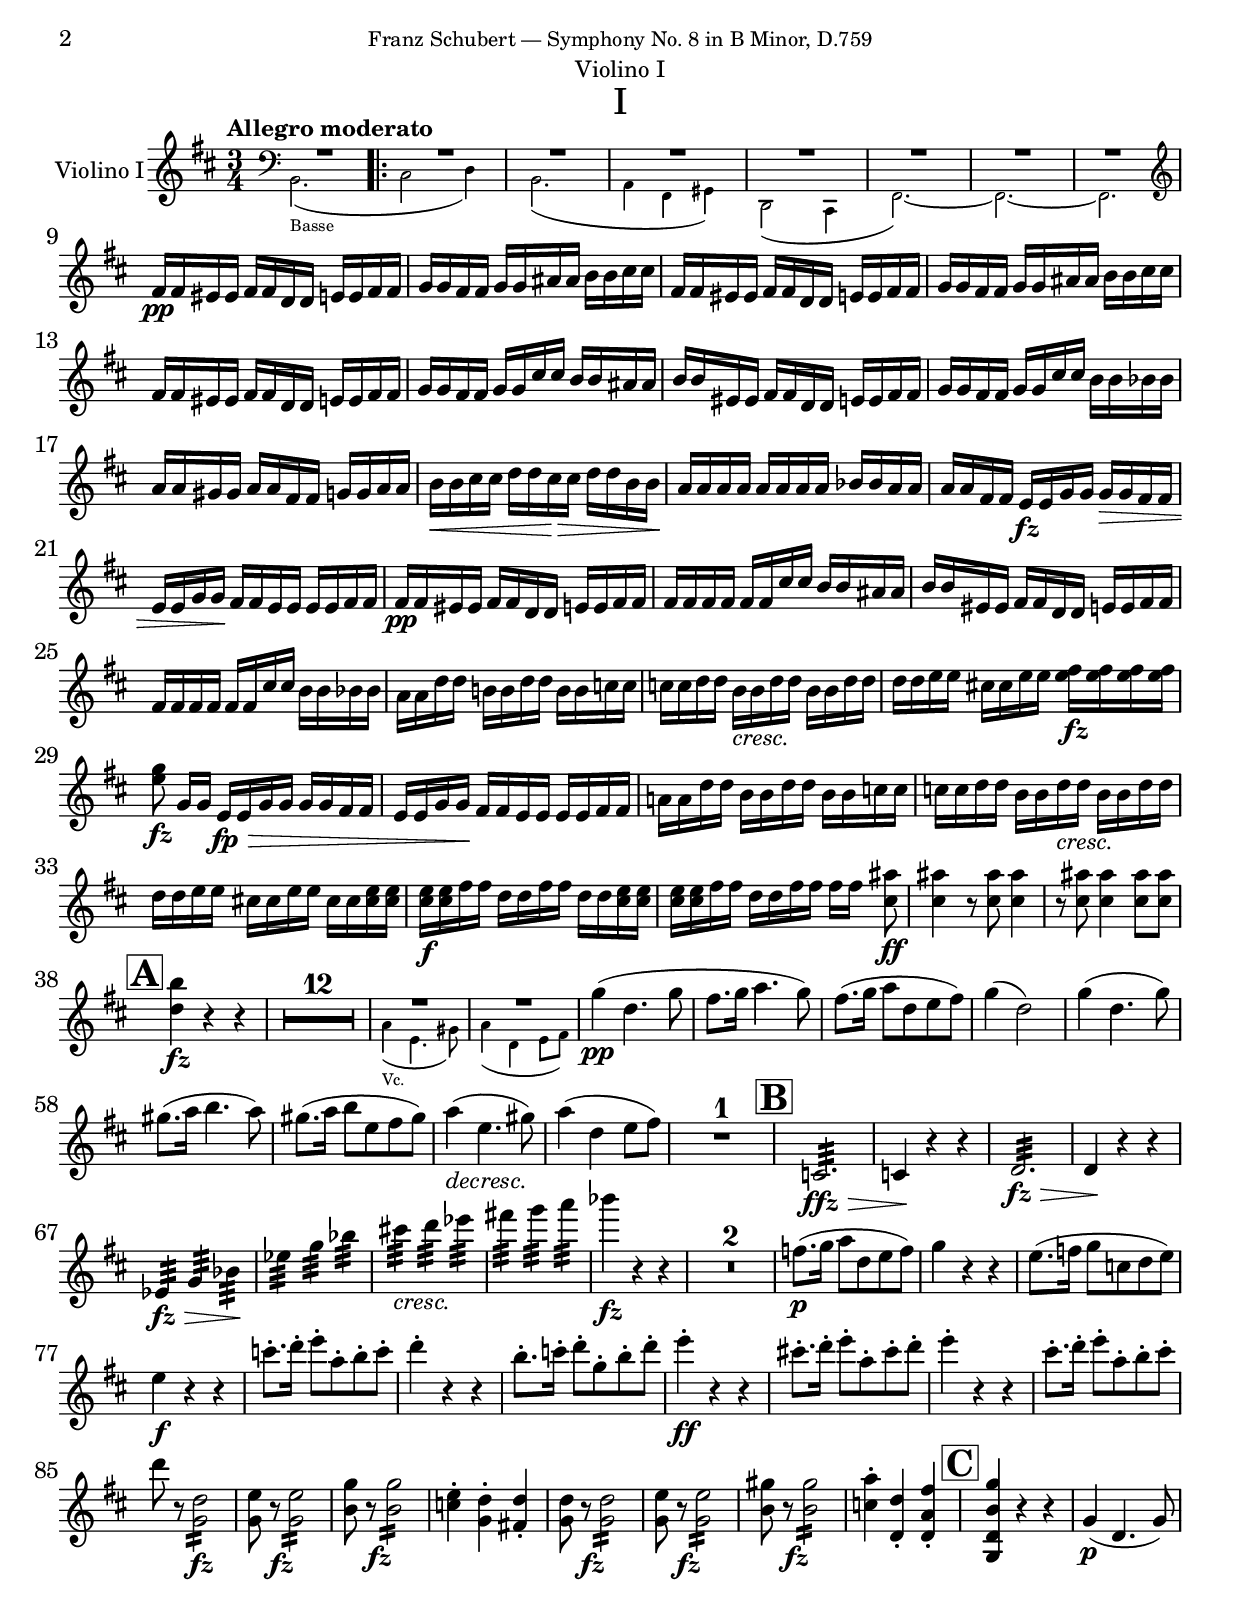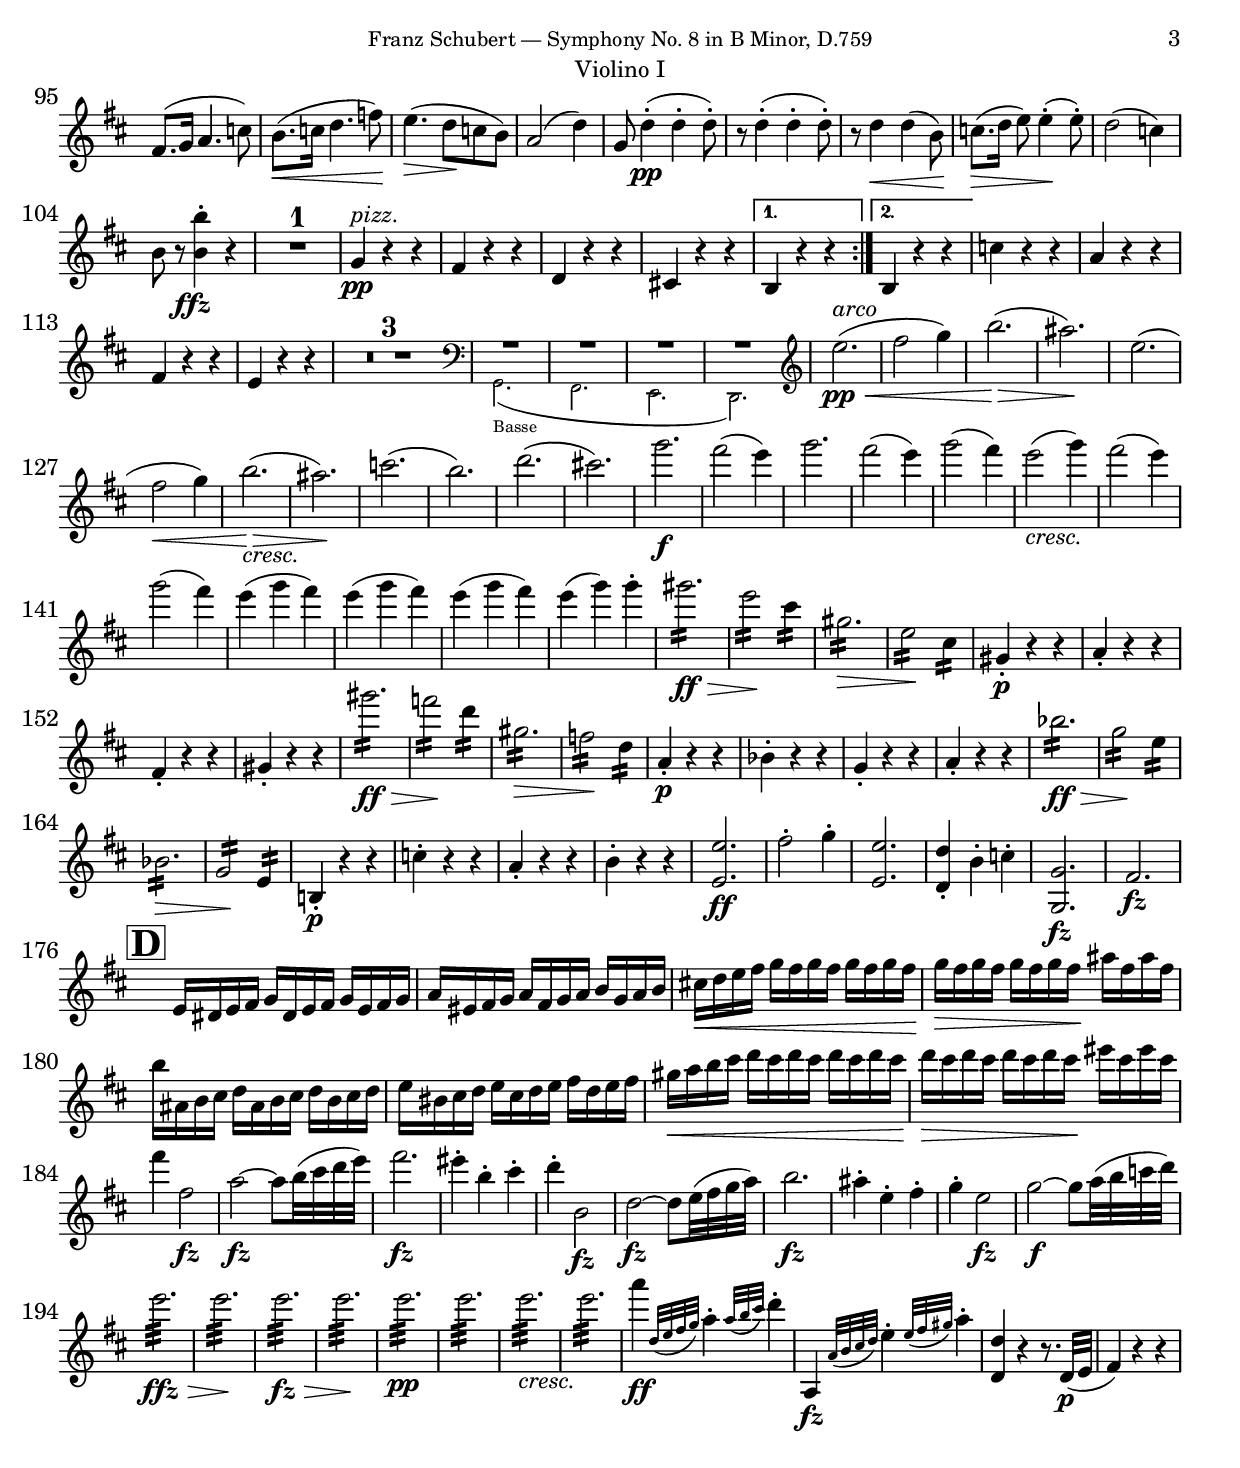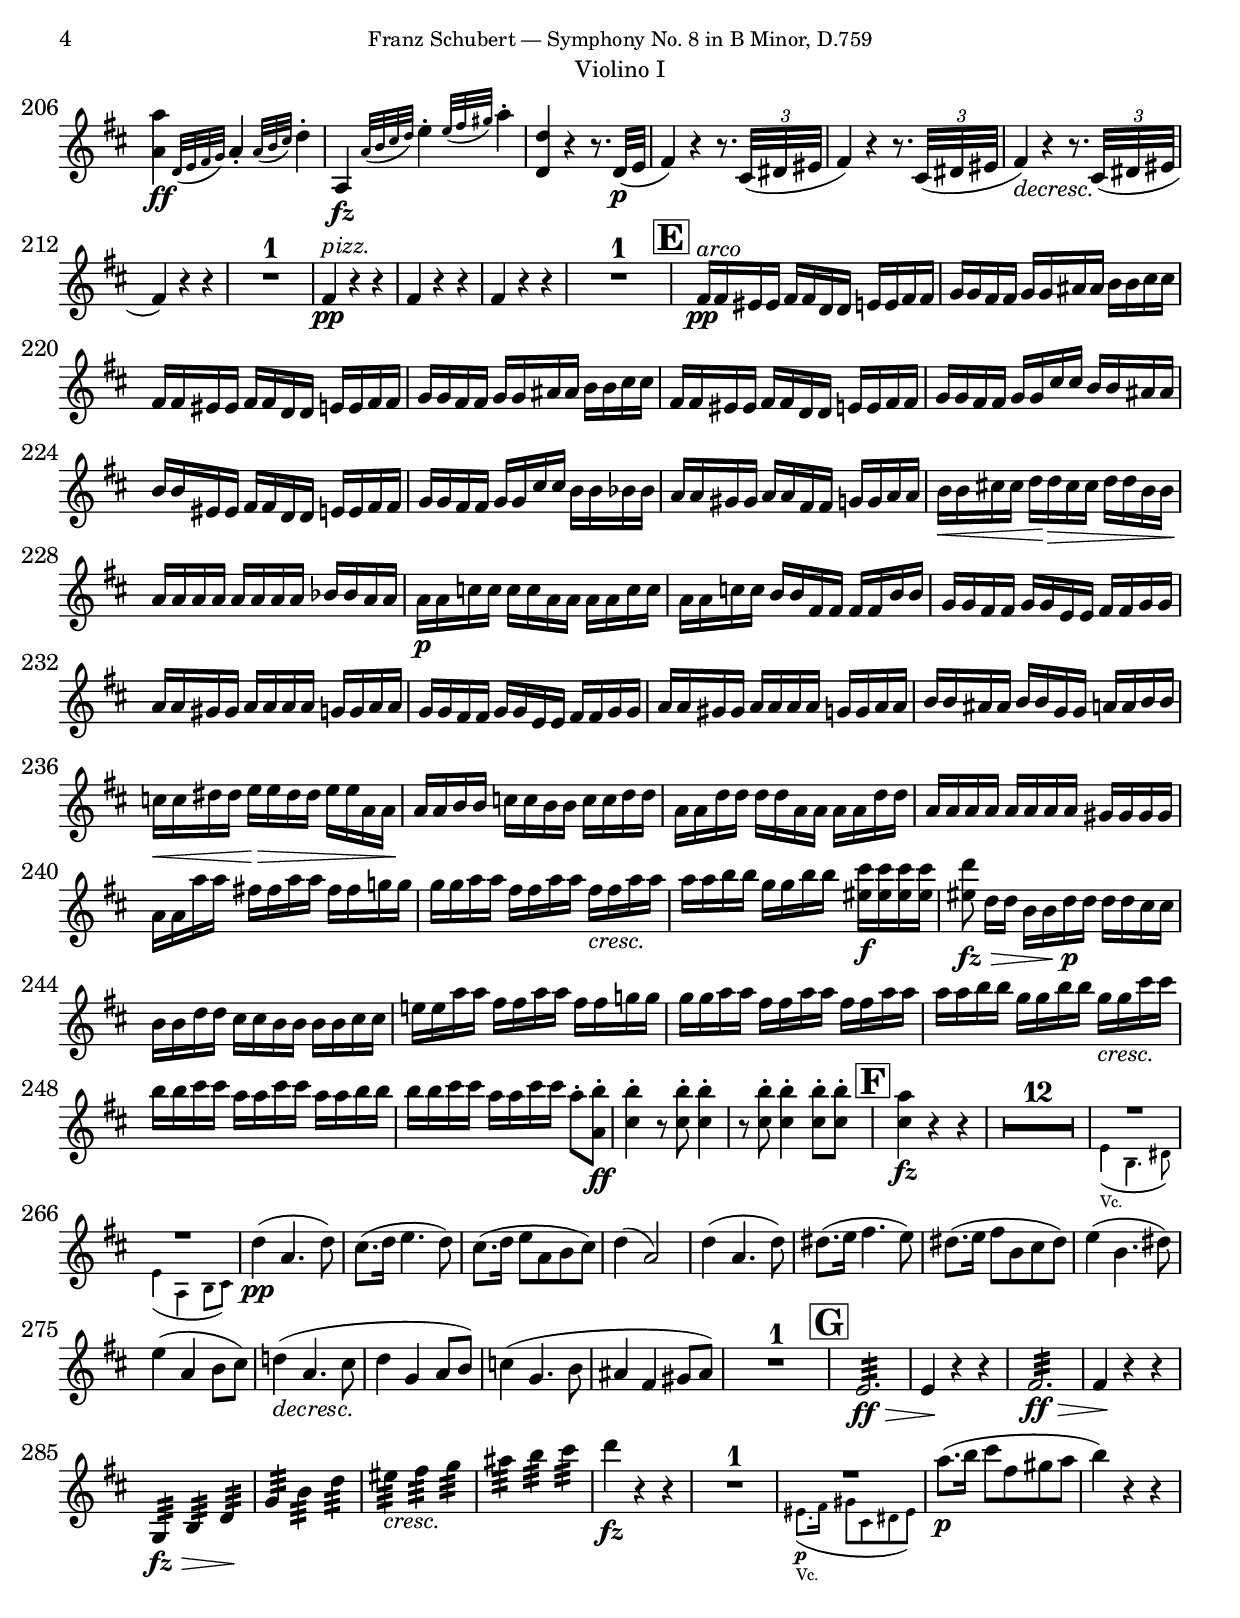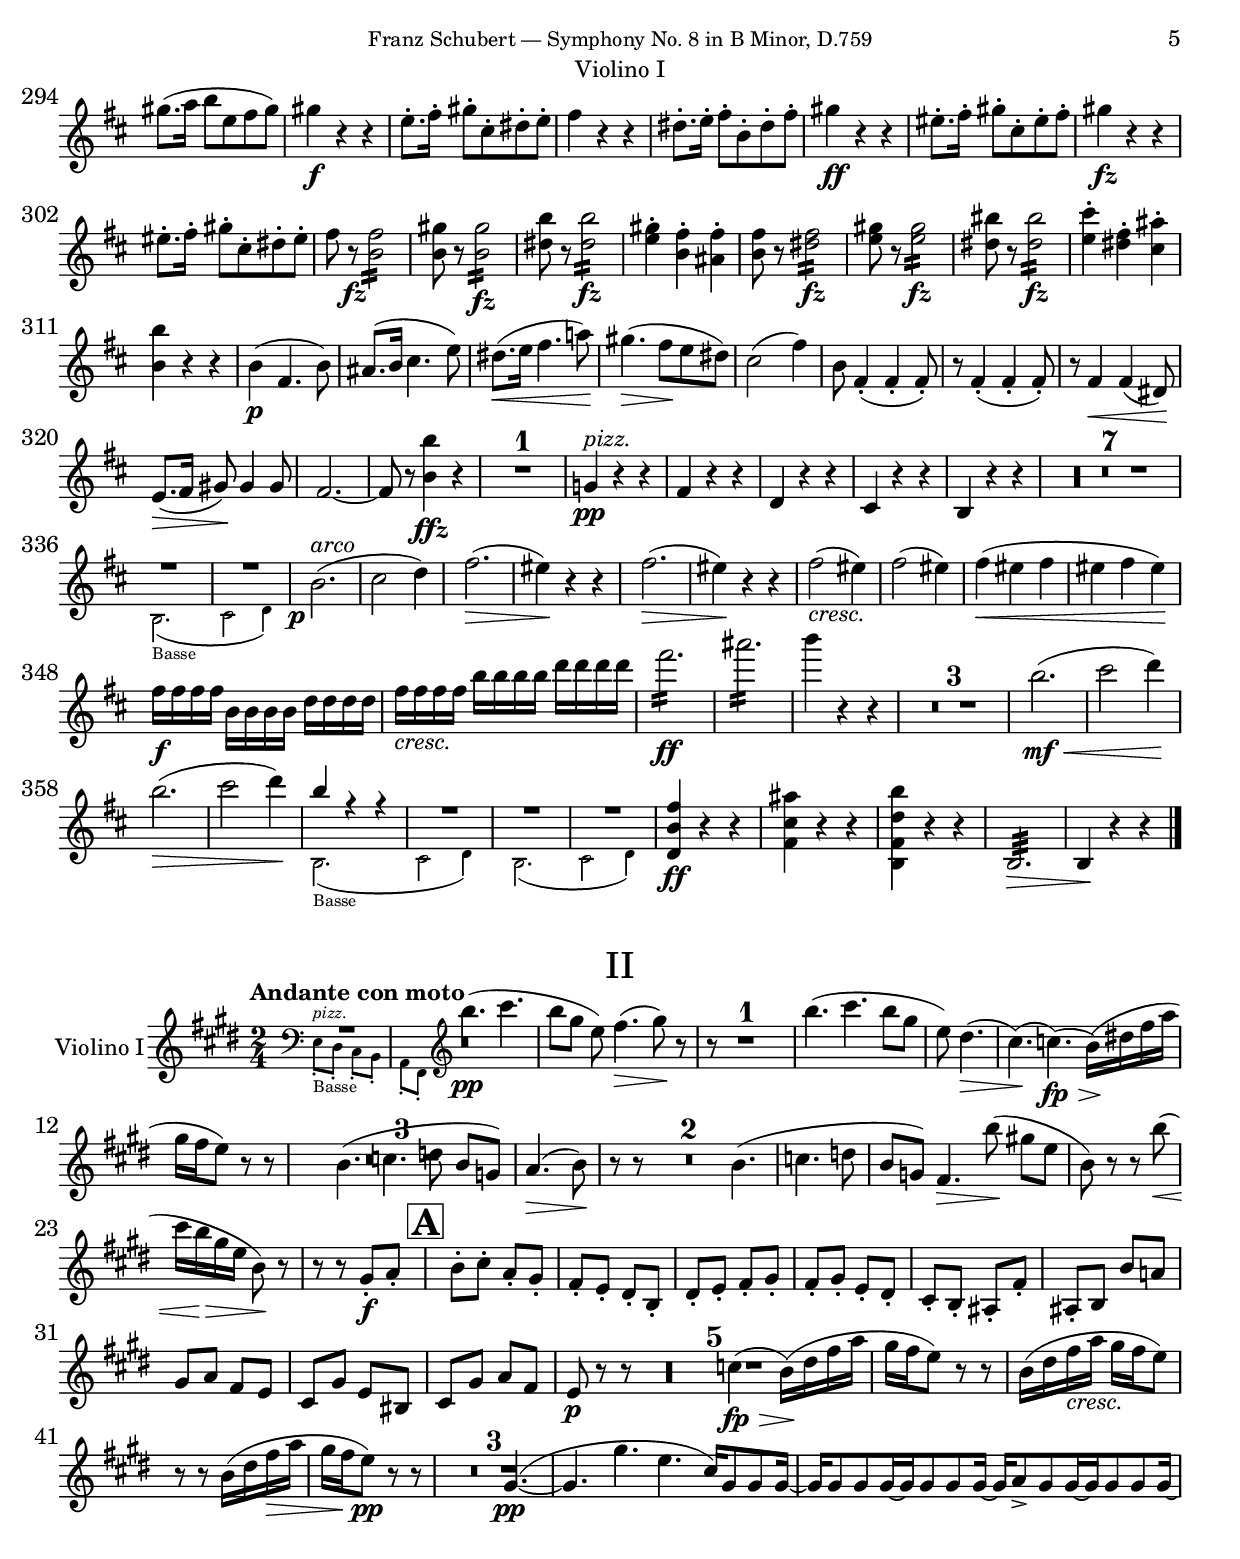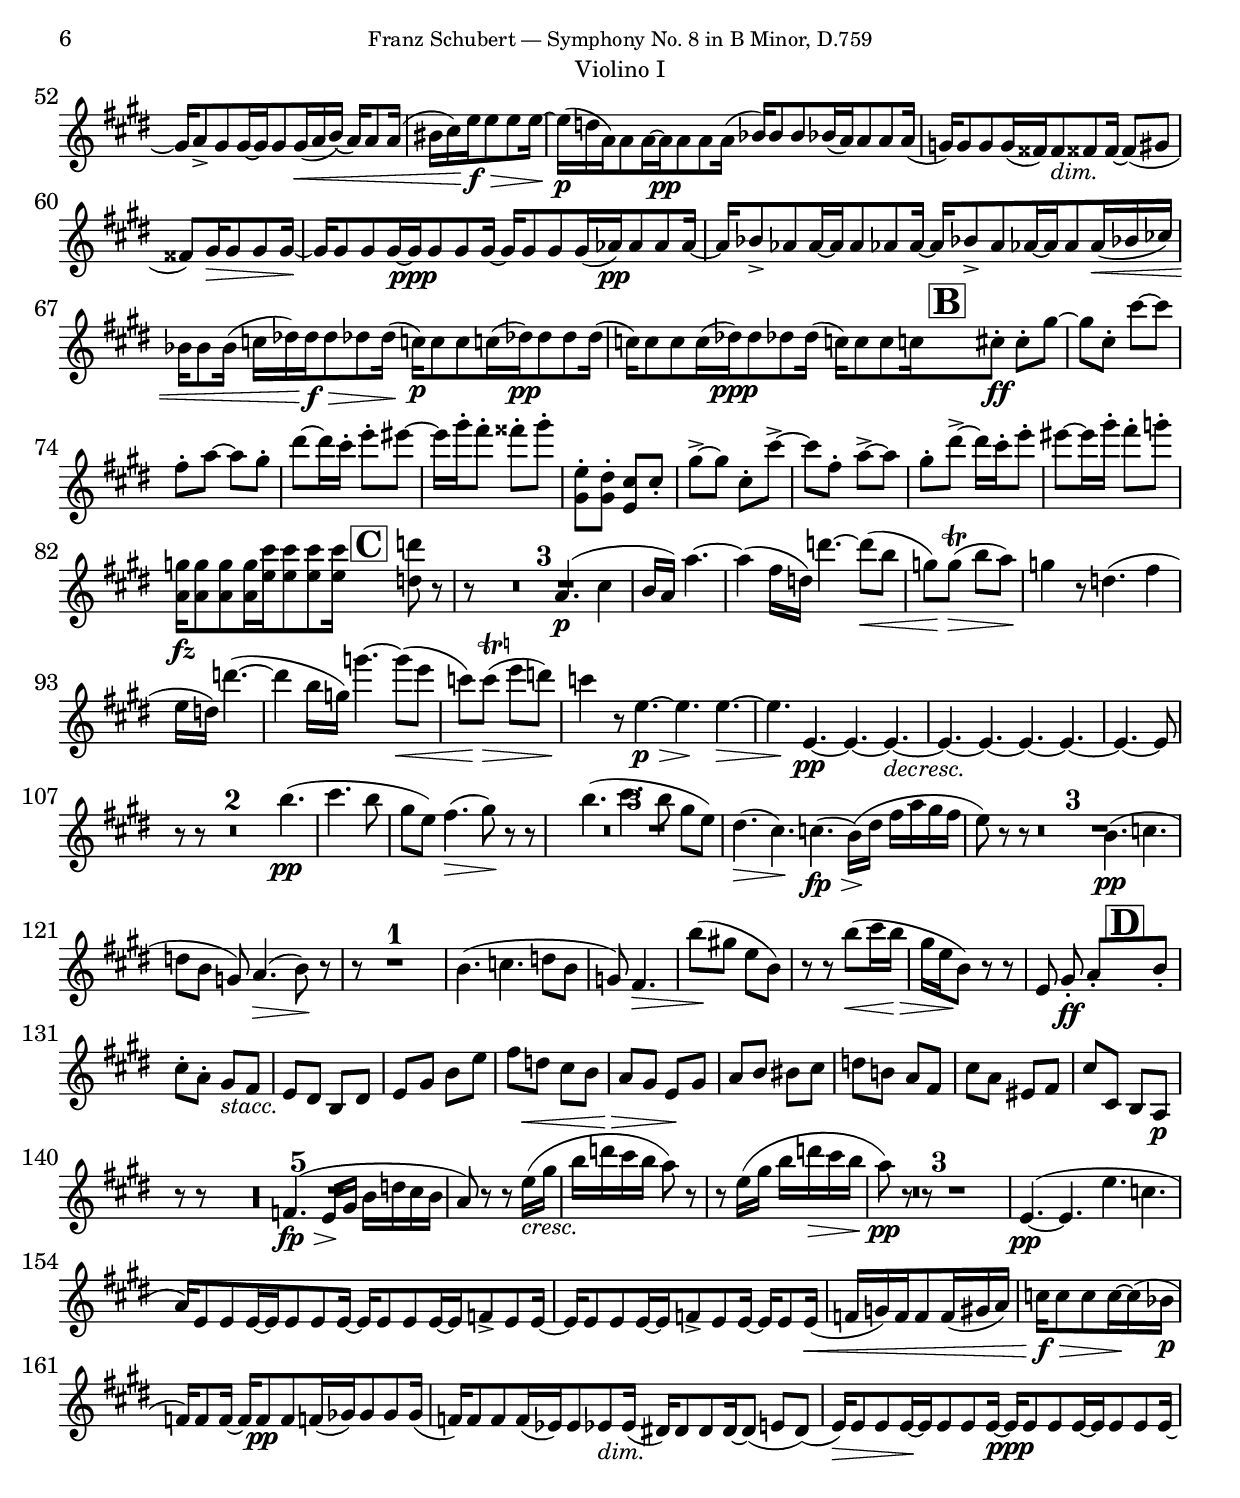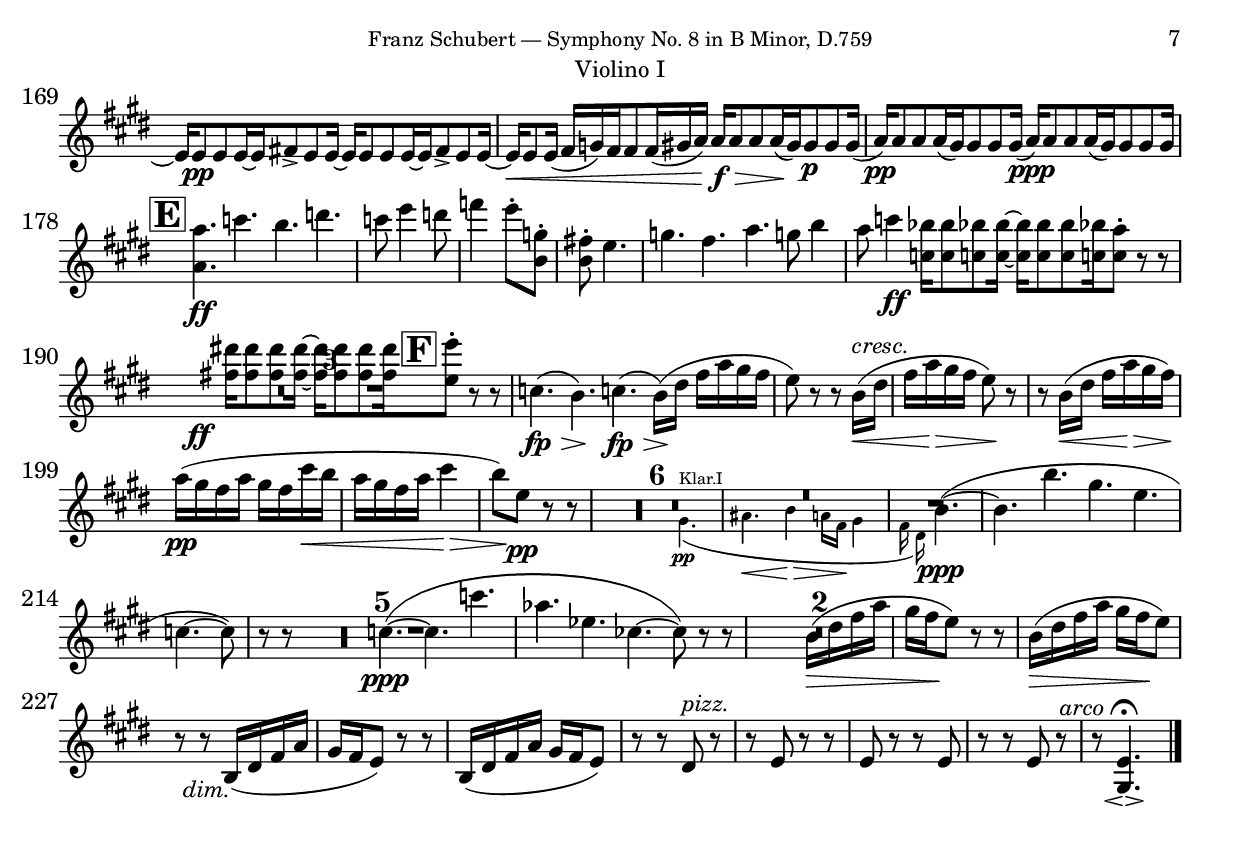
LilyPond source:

%###############################################################################
%#                                 H E A D E R                                 #
%###############################################################################
%
%  Composer           : Franz Schubert (1797 - 1828)
%  work               : Symphony No. 8 in B Minor, D.759
%  Source             : Franz Schubert's Werke, Serie I: Symphonien, No.8
%                       Leipzig Breitkopf & Härtel, 1885. Plate F.S. 8. 
%  Type of score      : Score for Violino II
%  Typesetter         : Sébastien MANEN
%  date of initiation : Sunday 12 February 2023, 19:55
%
%###############################################################################
%#                          I N C L U D E   F I L E S                          #
%###############################################################################
\version "2.22.1"
\include "./00-Common/Symph8_D759_Header.ily"
\include "./00-Common/Symph8_D759_PaperParts.ily"
%  work        : Schubert Symphony No. 8 in B minor, D.759
%  typesetter  : Sébastien MANEN
%  date        : Sunday 12 February 2023, 19:55
%###############################################################################
%#                           T I M E   S E C T I O N                           #
%###############################################################################
timeMvtI = {
	\time 3/4
}
timeMvtII = {
	\time 2/4
}


\include "./00-Common/Symph8_D759_LayoutParts.ily"
arco = \markup {\italic arco}
crescmarkup = \markup {\italic cresc.}
pizz = \markup {\italic pizz.}
dimmarkup = \markup {\italic dim.}
morendo = \markup {\italic {morendo}}
stacc = \markup {\italic stacc.}
becarre = \markup { \tiny \natural }
gp = \markup {G.P.}
decrescmarkup = \markup {\italic decresc.}
fcresc = \markup {\dynamic f \italic cresc.}

ffz = #(make-dynamic-script "ffz")
crescD = \tweak DynamicText.self-alignment-X #-0.5 \tweak DynamicText.font-size #1 #(make-dynamic-script (markup #:normal-text #:italic "cresc."))

un=^\markup {\tiny \number 1}
deux=^\markup {\tiny \number 2}
trois=^\markup {\tiny \number 3}
quatre=^\markup {\tiny \number 4}
cinq=^\markup {\tiny \number 5}
six=^\markup {\tiny \number 6}
sept=^\markup {\tiny \number 7}
huit=^\markup {\tiny \number 8}
neuf=^\markup {\tiny \number 9}
dix=^\markup {\tiny \number 10}
onze=^\markup {\tiny \number 11}

naturaltrillmark = \markup {
	\concat {
		\hspace #0.8
		\general-align #Y #CENTER {
			\musicglyph #"scripts.trill" 
			\hspace #0.45
			\teeny \natural 
		}
	}
}


mmrPos = #(define-music-function
	(position)
	(number?)
	#{
		\once \override MultiMeasureRest.staff-position = #(- position 2)
	#}
)

dynEO = #(define-music-function
	(offset)
	(pair?)
	#{
		\once \override DynamicText.extra-offset = #offset
		\once \override DynamicText.whiteout = ##t
		\once \override DynamicText.whiteout-style = #'outline
	#}
)

aIIEO = #(define-music-function
	(extraoffset)
	(pair?)
	#{
		\once \override CombineTextScript.extra-offset = #extraoffset
		\once \override CombineTextScript.whiteout = ##t
		\once \override CombineTextScript.whiteout-style = #'outline
	#}
)

aIIXoffset = #(define-music-function
	(offset)
	(number?)
	#{
		\once \override CombineTextScript.X-offset = #offset
	#}
)

markEO = #(define-music-function
	(offset)
	(pair?)
	#{
		\once \override TextScript.layer = #3
		\once \override TextScript.extra-offset = #offset
		\once \override TextScript.whiteout = ##t
		\once \override TextScript.whiteout-style = #'outline
	#}
)

noFlag = \once \omit Flag

stemOffset = #(define-music-function
	(offset)
	(number?)
	#{
		\once \offset length #offset Stem
	#}
)

beamOffset = #(define-music-function
	(position)
	(pair?)
	#{
		\once \offset positions #position Beam
	#}
)

hairpinShorten = #(define-music-function
	(shortLength)
	(pair?)
	#{
		\once \override Hairpin.shorten-pair = #shortLength
	#}
)

hairpinEO = #(define-music-function
	(offset)
	(pair?)
	#{
		\once \override Hairpin.extra-offset = #offset
		\once \override Hairpin.whiteout = ##t
		\once \override Hairpin.whiteout-style = #'outline
	#}
)

aIIOmit = \once \omit Voice.CombineTextScript

InCueContext = {
	\override Beam.beam-thickness = #0.30 % 0.30
	\override StemTremolo.beam-thickness = #0.35 % 0.30
	\override Beam.length-fraction = #0.67 % 0.8
	\override Stem.length-fraction = #0.85 % 0.8
%	\override Stem.length = #7
%	\override Beam.length = #7
	\set fontSize = #-3 %-3
	\override TupletNumber.avoid-slur = #'ignore
	\override Script.staff-padding = ##f
}

OutCueContext = {
	\revert Beam.beam-thickness
	\revert StemTremolo.beam-thickness
	\revert Beam.length-fraction
	\revert Stem.length-fraction
%	\override Stem.length = #7
%	\override Beam.length = #7
	\unset fontSize
	\revert TupletNumber.avoid-slur
	\revert Script.staff-padding
	
}

resetMMRN = {
	\undo \omit MultiMeasureRestNumber
}


omitMMRN = {
	\omit MultiMeasureRestNumber
}



%%%%%%%%%%%%%%%%%%%%%%%%%%%%%%%%%%%%%%%%%%%%%%%%%%%%%%%%%%%%%%%%%%%%%%%%%%%%%%%%


%arpeggioPadding = #(define-music-function
%	(padding)
%	(number?)
%	#{
%		\once \override Voice.Arpeggio.padding = #padding
%	#}
%)

%beamGap = #(define-music-function
%	(gap)
%	(number?)
%	#{
%		\once \override Beam.auto-knee-gap = #gap
%	#}
%)


%beamLeftTwoRightOne = {
%	\set stemLeftBeamCount = #2
%	\set stemRightBeamCount = #1
%}

%beamLeftOneRightTwo = {
%	\set stemLeftBeamCount = #1
%	\set stemRightBeamCount = #2
%}

%setBeamTriple = { 
%	\set subdivideBeams = ##t
%	\set baseMoment = #(ly:make-moment 1/8)
%	\set beatStructure = 2,2,2
%}

%crescText = #(define-music-function
%	(cresctext)
%	(markup?)
%	#{
%		\once \set crescendoText = \markup {\italic { #cresctext } }
%		\once \set crescendoSpanner = #'text
%	#}
%)
%dimText = #(define-music-function
%	(cresctext)
%	(markup?)
%	#{
%		\once \set decrescendoText = \markup {\italic { #cresctext } }
%		\once \set decrescendoSpanner = #'text
%	#}
%)


%dynSpanYoffset = #(define-music-function
%	(offset)
%	(number?)
%	#{
%		\once \override DynamicTextSpanner.bound-details.right.Y = #offset
%	#}
%)


%InCueContext = {
%	\override Beam.beam-thickness = #0.30 % 0.30
%	\override StemTremolo.beam-thickness = #0.35 % 0.30
%	\override Beam.length-fraction = #0.67 % 0.8
%	\override Stem.length-fraction = #0.8 % 0.8
%%	\override Stem.length = #7
%%	\override Beam.length = #7
%	\set fontSize = #-3 %-3
%}

%OutCueContext = {
%	\revert Beam.beam-thickness
%	\revert StemTremolo.beam-thickness
%	\revert Beam.length-fraction
%	\revert Stem.length-fraction
%%	\override Stem.length = #7
%%	\override Beam.length = #7
%	\unset fontSize
%}


%mmrnDown = {
%	\once \override MultiMeasureRestNumber.direction = #-1 
%}

%mmrLength = #(define-music-function
%	(length)
%	(number?)
%	#{
%		\once \override MultiMeasureRest.space-increment = #length
%	#}
%)

%mmrMinLength = #(define-music-function
%	(length)
%	(number?)
%	#{
%		\once \override MultiMeasureRest.minimum-length = #length
%	#}
%)

%mmrCondens = \once \override MultiMeasureRest.springs-and-rods = #ly:spanner::set-spacing-rods 

%omitMMRN = \omit MultiMeasureRestNumber


%markXoffset = #(define-music-function
%	(offset)
%	(number?)
%	#{
%		\once \override Score.RehearsalMark.self-alignment-X = #(- offset)
%	#}
%)

%markYoffset = #(define-music-function
%	(offset)
%	(number?)
%	#{
%		\once \override Score.RehearsalMark.Y-offset = #offset
%	#}
%)

%noteShift = #(define-music-function
%	(shift)
%	(number?)
%	#{
%		\once \override NoteColumn.force-hshift = #shift
%	#}
%)

%ottavaShorten = #(define-music-function
%	(value)
%	(pair?)
%	#{
%		\once \override Staff.OttavaBracket.shorten-pair = #value
%	#}
%)

%setSextolet = {
%	\set subdivideBeams = ##t
%	\set baseMoment = #(ly:make-moment 1/8)
%	\set beatStructure = 2,2,2,2
%	\override TupletNumber.Y-offset = #-3
%	\override TupletNumber.avoid-slur = #'ignore
%}
%unsetSextolet = {
%	\set subdivideBeams = ##f
%	\revert TupletNumber.Y-offset
%	\revert TupletNumber.avoid-slur
%}


%textInSlur = {
%	%\once \override TextScript.outside-staff-priority = 0
%	\once \override TextScript.slur-padding = #0
%	\once \override TextScript.avoid-slur = #'around
%}

%textOsp = #(define-music-function
%	(prio)
%	(number?)
%	#{
%		\once \override TextScript.outside-staff-priority = #prio
%	#}
%)

%tempoDown = \once \override Score.MetronomeMark.direction = #-1 

%tempoXoffset = #(define-music-function
%	(offset)
%	(number?)
%	#{
%		\once \override Score.MetronomeMark.X-offset = #offset
%	#}
%)

%tempoExtraOffset = #(define-music-function
%	(offset)
%	(pair?)
%	#{
%		\once \override Score.MetronomeMark.extra-offset = #offset
%	#}
%)
%tempoEO = #(define-music-function
%	(offset)
%	(pair?)
%	#{
%		\once \override Score.MetronomeMark.extra-offset = #offset
%	#}
%)


%tupletOffset = #(define-music-function
%	(offset)
%	(number?)
%	#{
%		\once \override TupletNumber.Y-offset = #offset 
%	#}
%)

%tupletExtraOffset = #(define-music-function
%	(offset)
%	(pair?)
%	#{
%		\once \override TupletNumber.extra-offset = #offset 
%	#}
%)

%tupletAvoidSlur = \once \override TupletNumber.avoid-slur = #'ignore

%omitTupletNumber = \once \omit Voice.TupletNumber


%tremoloPosition = #(define-music-function
%	(position)
%	(number?)
%	#{
%		\once \override StemTremolo.Y-offset = #position
%	#}
%)

%trillSpanPadding = #(define-music-function
%	(padding)
%	(number?)
%	#{
%		\once \override TrillSpanner.bound-details.right.padding = #padding
%	#}
%)

%trillSpanCustom = #(define-music-function
%	(length markup)
%	(number? markup?)
%	% function to create a trill spanner with :
%	%	- specified length
%	%	- specified markup
%	#{
%		\once \override TrillSpanner.minimum-length = #length
%		\once \override TrillSpanner.springs-and-rods = #ly:spanner::set-spacing-rods
%		\once \override Score.TrillSpanner.bound-details.left.text = #markup
%	#}
%)

%trillSpanPadding = #(define-music-function
%	(padding)
%	(number?)
%	% function to create a trill spanner with :
%	%	- specified padding to avoid overlap
%	#{
%		\once \override TrillSpanner.bound-details.right.padding = #padding
%	#}
%)


%naturaltrill = \once \override TrillSpanner.bound-details.left.text = \markup {
%	\concat { 
%		\musicglyph #"scripts.trill" \translate #'(0.5 . 1.05) \tiny \natural 
%	}
%}
%flattrill = \once \override TrillSpanner.bound-details.left.text = \markup {
%	\concat { 
%		\musicglyph #"scripts.trill" \translate #'(0.6 . 0.52) \tiny \flat 
%	}
%}
%sharptrill = \once \override TrillSpanner.bound-details.left.text = \markup {
%	\concat { 
%		\musicglyph #"scripts.trill" \translate #'(0.5 . 1.05) \tiny \sharp  
%	}
%}

%trillflat = \markup { 
%	\general-align #X #CENTER 
%	\concat { 
%		\hspace #2.4 \musicglyph #"scripts.trill" 
%		\translate #'(0.5 . 0.49) \tiny \flat 
%	}
%}



%voltaShorten = #(define-music-function
%	(shortLength)
%	(pair?)
%	#{
%		\once \override Score.VoltaBracket.shorten-pair = #shortLength
%	#}
%)

%whiteoutRehearsalMark = {
%	\override Score.StaffSymbol.layer = #4
%	\override Score.RehearsalMark.layer = #3
%	\once \override Score.RehearsalMark.whiteout = ##t
%	%\once \override Score.RehearsalMark.whiteout-style = #'outline
%}


%whiteoutMarkup = {
%	\once \override Hairpin.layer = #4
%	\once \override TextScript.layer = #3
%	\once \override TextScript.whiteout = ##t
%	\once \override TextScript.whiteout-style = #'outline
%}

%whiteoutDynamic = {
%	\once \override DynamicText.whiteout = ##t
%	\once \override DynamicText.whiteout-style = #'outline
%}

%whiteoutMetronomeMark = {
%	\once \override Score.MetronomeMark.whiteout = ##t
%	\once \override Score.MetronomeMark.whiteout-style = #'outline
%}


%  work        : Schubert Symphony No. 8 in B minor, D.759
%  typesetter  : Sébastien MANEN
%  date        : Sunday 12 February 2023, 19:55
%###############################################################################
%#                    V O I C E   N A M E   :   F L A U T I                    #
%###############################################################################
nameFlautoIMvtI = {
	\set Staff.instrumentName = #"Flauto I"
	\set Staff.shortInstrumentName = #""
}
nameFlautoIMvtII = {
	\set Staff.instrumentName = #"Flauto I"
	\set Staff.shortInstrumentName = #""
}
nameFlautoIIMvtI = {
	\set Staff.instrumentName = #"Flauto II"
	\set Staff.shortInstrumentName = #""
}
nameFlautoIIMvtII = {
	\set Staff.instrumentName = #"Flauto II"
	\set Staff.shortInstrumentName = #""
}
%###############################################################################
%#                      V O I C E   N A M E   :   O B O I                      #
%###############################################################################
nameOboeIMvtI = {
	\set Staff.instrumentName = #"Oboe I"
	\set Staff.shortInstrumentName = #""
}
nameOboeIMvtII = {
	\set Staff.instrumentName = #"Oboe I"
	\set Staff.shortInstrumentName = #""
}
nameOboeIIMvtI = {
	\set Staff.instrumentName = #"Oboe II"
	\set Staff.shortInstrumentName = #""
}
nameOboeIIMvtII = {
	\set Staff.instrumentName = #"Oboe II"
	\set Staff.shortInstrumentName = #""
}
%###############################################################################
%#                V O I C E   N A M E   :   C L A R I N E T T I                #
%###############################################################################
nameClarinettoIMvtI = {
	\set Staff.instrumentName = \markup {
		\center-column {
			\lower #1 "Clarinet I"
			\line {
				"in A"
			}
		}
	}
	\set Staff.shortInstrumentName = #""
}
nameClarinettoIMvtII = {
	\set Staff.instrumentName = \markup {
		\center-column {
			\lower #1 "Clarinet I"
			\line {
				"in A"
			}
		}
	}
	\set Staff.shortInstrumentName = #""
}
nameClarinettoIIMvtI = {
	\set Staff.instrumentName = \markup {
		\center-column {
			\lower #1 "Clarinet II"
			\line {
				"in A"
			}
		}
	}
	\set Staff.shortInstrumentName = #""
}
nameClarinettoIIMvtII = {
	\set Staff.instrumentName = \markup {
		\center-column {
			\lower #1 "Clarinet II"
			\line {
				"in A"
			}
		}
	}
	\set Staff.shortInstrumentName = #""
}
%###############################################################################
%#                   V O I C E   N A M E   :   F A G O T T I                   #
%###############################################################################
nameFagottoIMvtI = {
	\set Staff.instrumentName = #"Fagot I"
	\set Staff.shortInstrumentName = #""
}
nameFagottoIMvtII = {
	\set Staff.instrumentName = #"Fagot I"
	\set Staff.shortInstrumentName = #""
}
nameFagottoIIMvtI = {
	\set Staff.instrumentName = #"Fagot II"
	\set Staff.shortInstrumentName = #""
}
nameFagottoIIMvtII = {
	\set Staff.instrumentName = #"Fagot II"
	\set Staff.shortInstrumentName = #""
}
%###############################################################################
%#                     V O I C E   N A M E   :   C O R N I                     #
%###############################################################################
nameCornoIMvtI = {
	\set Staff.instrumentName = \markup {
		\center-column {
			\lower #1 "Corno I"
			\line {
				"in D"
			}
		}
	}
	\set Staff.shortInstrumentName = #""
}
nameCornoIMvtII = {
	\set Staff.instrumentName = \markup {
		\center-column {
			\lower #1 "Corno I"
			\line {
				"in E"
			}
		}
	}
	\set Staff.shortInstrumentName = #""
}
nameCornoIIMvtI = {
	\set Staff.instrumentName = \markup {
		\center-column {
			\lower #1 "Corno II"
			\line {
				"in D"
			}
		}
	}
	\set Staff.shortInstrumentName = #""
}
nameCornoIIMvtII = {
	\set Staff.instrumentName = \markup {
		\center-column {
			\lower #1 "Corno II"
			\line {
				"in E"
			}
		}
	}
	\set Staff.shortInstrumentName = #""
}
%###############################################################################
%#                    V O I C E   N A M E   :   T R O M B A                    #
%###############################################################################
nameTrombaIMvtI = {
	\set Staff.instrumentName = \markup {
		\center-column {
			\lower #1 "Trombe I"
			\line {
				"in E"
			}
		}
	}
	\set Staff.shortInstrumentName = #""
}
nameTrombaIMvtII = {
	\set Staff.instrumentName = \markup {
		\center-column {
			\lower #1 "Trombe I"
			\line {
				"in E"
			}
		}
	}
	\set Staff.shortInstrumentName = #""
}
nameTrombaIIMvtI = {
	\set Staff.instrumentName = \markup {
		\center-column {
			\lower #1 "Trombe II"
			\line {
				"in E"
			}
		}
	}
	\set Staff.shortInstrumentName = #""
}
nameTrombaIIMvtII = {
	\set Staff.instrumentName = \markup {
		\center-column {
			\lower #1 "Trombe II"
			\line {
				"in E"
			}
		}
	}
	\set Staff.shortInstrumentName = #""
}
%###############################################################################
%#                  V O I C E   N A M E   :   T R O M B O N I                  #
%###############################################################################
nameTromboneIMvtI = {
	\set Staff.instrumentName = \markup {
		\center-column {
			\lower #1 "Trombone"
			\line {
				"alto"
			}
		}
	}
	\set Staff.shortInstrumentName = #""
}
nameTromboneIMvtII = {
	\set Staff.instrumentName = \markup {
		\center-column {
			\lower #1 "Trombone"
			\line {
				"alto"
			}
		}
	}
	\set Staff.shortInstrumentName = #""
}
nameTromboneIIMvtI = {
	\set Staff.instrumentName = \markup {
		\center-column {
			\lower #1 "Trombone"
			\line {
				"tenor"
			}
		}
	}
	\set Staff.shortInstrumentName = #""
}
nameTromboneIIMvtII = {
	\set Staff.instrumentName = \markup {
		\center-column {
			\lower #1 "Trombone"
			\line {
				"tenor"
			}
		}
	}
	\set Staff.shortInstrumentName = #""
}
nameTromboneIIIMvtI = {
	\set Staff.instrumentName = \markup {
		\center-column {
			\lower #1 "Trombone"
			\line {
				"basso"
			}
		}
	}
	\set Staff.shortInstrumentName = #""
}
nameTromboneIIIMvtII = {
	\set Staff.instrumentName = \markup {
		\center-column {
			\lower #1 "Trombone"
			\line {
				"basso"
			}
		}
	}
	\set Staff.shortInstrumentName = #""
}
%###############################################################################
%#                   V O I C E   N A M E   :   T I M P A N I                   #
%###############################################################################
nameTimpaniMvtI = {
	\set Staff.instrumentName = \markup {
		\center-column {
			"Timpani"
			\line {
				"in H F" \small \sharp
			}
		}
	}
	\set Staff.shortInstrumentName = #""
}
nameTimpaniMvtII = {
	\set Staff.instrumentName = \markup {
		\center-column {
			"Timpani"
			\line {
				"in H F" \small \sharp
			}
		}
	}
	\set Staff.shortInstrumentName = #""
}
%###############################################################################
%#                 V O I C E   N A M E   :   V I O L I N O   I                 #
%###############################################################################
nameViolinIMvtI = {
	\set Staff.instrumentName = #"Violino I"
	\set Staff.shortInstrumentName = #""
}
nameViolinIMvtII = {
	\set Staff.instrumentName = #"Violino I"
	\set Staff.shortInstrumentName = #""
}
%###############################################################################
%#                V O I C E   N A M E   :   V I O L I N O   I I                #
%###############################################################################
nameViolinIIMvtI = {
	\set Staff.instrumentName = #"Violino II"
	\set Staff.shortInstrumentName = #""
}
nameViolinIIMvtII = {
	\set Staff.instrumentName = #"Violino II"
	\set Staff.shortInstrumentName = #""
}
%###############################################################################
%#                     V O I C E   N A M E   :   V I O L A                     #
%###############################################################################
nameViolaMvtI = {
	\set Staff.instrumentName = #"Viola"
	\set Staff.shortInstrumentName = #""
}
nameViolaMvtII = {
	\set Staff.instrumentName = #"Viola"
	\set Staff.shortInstrumentName = #""
}
%###############################################################################
%#               V O I C E   N A M E   :   V I O L O N C E L L O               #
%###############################################################################
nameVioloncelloMvtI = {
	\set Staff.instrumentName = #"Violoncello"
	\set Staff.shortInstrumentName = #""
}
nameVioloncelloMvtII = {
	\set Staff.instrumentName = #"Violoncello"
	\set Staff.shortInstrumentName = #""
}
%###############################################################################
%#               V O I C E   N A M E   :   C O N T R A B A S S O               #
%###############################################################################
nameBassoMvtI = {
	\set Staff.instrumentName = #"Basso"
	\set Staff.shortInstrumentName = #""
}
nameBassoMvtII = {
	\set Staff.instrumentName = #"Basso"
	\set Staff.shortInstrumentName = #""
}

%\include "./00-Common/Symph8_D759_Format_Part01_Flauti.ily"
%  work        : Schubert Symphony No. 8 in B minor, D.759
%  typesetter  : Sébastien MANEN
%  date        : Sunday 12 February 2023, 19:55
%###############################################################################
%#                   C U E   V O I C E   F O R   F L A U T I                   #
%###############################################################################
cueVoiceFlautoIMvtI = \relative c'' {
	s2.*21
	% bar 22 - 25
	\voiceOne fis2.(^\markup {Ob.Klar.}
	b,4. ais8 b cis)
	fis2.(
	b,4. ais8 b cis)
	s2.*109
	% bar 134 - 135
	g'2.(^\markup {Ob.I}
	fis2 e4)
}
cueVoiceFlautoIMvtII = \relative c'' {
	s4.*89
	% bar 90 - 91
	\voiceOne bes'16.(\repeatTie^\markup {Ob.I} aes32 bes16 aes f des)
	aes'16.(-> ges32 aes16 ges ees c)
	s4.*61
	% bar 153 - 154
	\hairpinShorten #'(2 . 1) dis4.(-\tweak height 0.4 ^\>^\markup {Viol.I}
	cis)\!
	s4.*78
	% bar 233 - 234
	fis16.(->^\markup {Ob.I} e32 fis16 e cis a
	e'16.-> d32 e16 d b gis)
	s4.*57
	% bar 292 - 295
	c'4.(^\markup {Viol.I}
	aes
	ees
	ces)
}
cueVoiceFlautoIIMvtI = \relative c'' {
	s2.*25
	% bar 26 - 28
	\voiceOne d2.^\markup {Fl.I}~-\offset X-offset -0.5 ^\p
	d2~ d8( e)
	e2 s4
	s2.*110
	% bar 138 - 141
	\oneVoice g'2(^\markup {Fl.I} fis4)
	e2( g4)
	fis2( e4)
	g2( fis4)
	s2.*85
	% bar 227 - 228
	\voiceOne e,4(^\markup {Ob.I} f4. e8)
	d4( cis2)
}
cueVoiceFlautoIIMvtII = \relative c''' {
	s4.*91
	% bar 92 - 95
	\voiceOne bes16.(->^\markup {Fl.I} aes32 bes16 aes f des)
	aes'16.(-> ges32 aes16 ges ees c
	des8) r r
	s4.*58
	% bar 153 - 154
	\hairpinShorten #'(2 . 1) dis4.(-\tweak height 0.4 ^\>^\markup {Viol.I}
	cis)\!
	s4.*80
	% bar 235 - 236
	fis16.(->^\markup {Fl.I} e32 fis16 e cis a
	e'16.-> d32 e16 d b gis)
	s4.*55
	% bar 292 - 295
	c'4.(^\markup {Viol.I}
	aes
	ees
	ces)
}
%###############################################################################
%#                     C U E   V O I C E   F O R   O B O I                     #
%###############################################################################
cueVoiceOboeIMvtI = \relative c''' {
	s2.*132
	% bar 132 - 133
	d2.(^\markup {Viol.I}
	cis)
}
cueVoiceOboeIMvtII = \relative c''' {
	s4.*79
	% bar 80 - 84
	\voiceOne g4.\>~^\markup {Klar.I}
	g~\!
	g~^\morendo
	g4 r8
	s4.*71
	% bar 155 - 156
	c,4.(^\>^\markup {Fl.I}
	b)\!
	s4.*146
	% bar 303
	\voiceTwo b,16(_\markup {Viol.I} dis fis a gis fis)
}
cueVoiceOboeIIMvtI = \relative c'' {
	s2.*21
	% bar 22 - 23
	\voiceOne fis2.(^\markup {Ob.I}
	b,4. ais8 b cis)
	s2.*109
	% bar 132 - 133
	d'2.(^\markup {Viol.I}
	cis)
	s2.*93
	% bar 227 - 228
	e,4(^\markup {Ob.I} f4. e8)
	d4( cis2)
}
cueVoiceOboeIIMvtII = \relative c''' {
	s4.*93
	% bar 94 - 95
	\voiceOne bes16.(->^\markup {Ob.I} aes32 bes16 aes f des)
	aes'16.(-> ges32 aes16 ges ees c)
	s4.*59
	% bar 155 - 156
	c4.(^\markup {Fl.I}
	b)
	s4.*78
	% bar 235 - 236
	fis'16.(->^\markup {Fl.I} e32 fis16 e cis a
	e'16.-> d32 e16 dis b gis)
	s4.*66
	% bar 303
	\voiceTwo b,16(_\markup {Viol.I} dis fis a gis fis)}
%###############################################################################
%#               C U E   V O I C E   F O R   C L A R I N E T T I               #
%###############################################################################
cueVoiceClarinettoIMvtI = \relative c {
	s2.*132
	% bar 133 - 135
	\transpose a c {
		\relative c''' {
			\voiceOne d2.(^\markup {Viol.II}
			cis)
			g'^\markup {Ob.I}
		}
	}
}
cueVoiceClarinettoIMvtII = \relative c {
	s4.*135
	% bar 136 - 137
	\transpose a c {
		\relative c'''' {
			\voiceOne g4(->^\markup {Fl.I} e8)
		}
	}
	\transpose a e {
		\relative c''' {
			c4->(^\markup {Hr.I} c,8)
		}
	}
	s4.*83
	% bar 221 - 224
	\transpose a c {
		\relative c''' {
			e4.^\>^\markup {Ob.I}~
			e~\!^\morendo
			e~
			e4 r8
		}
	}
}
cueVoiceClarinettoIIMvtI = \relative c''' {
	s2.*21
	% bar 22 - 23
	\voiceOne a2.(^\markup {Klar.I}
	d,4. cis8 d e)
	s2.*109
	% bar 132 - 134
	\transpose a c {
		\relative c''' {
			\voiceOne d2.(^\markup {Viol.II}
			cis)
			g'^\markup {Ob.I}
		}
	}
	s2.*101
	% bar 236 - 237
	c4(^\markup {Klar.I} des4. c8)
	bes4( a2)
}
cueVoiceClarinettoIIMvtII = \relative c {
	\voiceOne s4.*89
	% bar 90 - 92
	\transpose a c {
		\relative c'''' {
			bes16.->(^\markup {Ob.I} aes32 bes16 aes f des)
			aes'16.(-> ges32 aes16 ges ees c
			des8) r r
		}
	}
	s4.*45
	% bar 138
	bes'''4(^\markup {Kl.I} g8)
	s4.*96
	% bar 235 - 236
	\transpose a c {
		\relative c''' {
			fis16.(->^\markup {Fl.I} e32 fis16 e cis a
			e'16.-> d32 e16 d b gis)
		}
	}
}
%###############################################################################
%#                  C U E   V O I C E   F O R   F A G O T T I                  #
%###############################################################################
cueVoiceFagottoIMvtI = \relative c {
	s2.*17
	% bar 18 - 20
	\voiceOne \cueClef treble e''4(^\markup {Ob.I} f4. e8)
	d4( cis2
	d4) \cueClefUnset s2
}
cueVoiceFagottoIMvtII = \relative c {
	s4.*93
	% bar 94 - 95
	\voiceOne \cueClef treble bes'''16.(->^\markup {Ob.I} aes32 bes16 aes f des)
	aes'16.(-> ges32 aes16 ges ees c) \cueClefUnset
	s4.*139
	% bar 235 - 236
	\cueClef treble fis16.(->^\markup {Fl.I} e32 fis16 e cis a 
	e'16.-> d32 e16 d b gis) \cueClefUnset
}
cueVoiceFagottoIIMvtI = \relative c {
	s2.*17
	% bar 18 - 20
	\voiceOne \cueClef treble e''4(^\markup {Ob.I} f4. e8)
	d4( cis2
	d4) \cueClefUnset s2
}
cueVoiceFagottoIIMvtII = \relative c {
	s4.*27
	% bar 28
	\voiceTwo gis8(^\markup {Bassi} e cis')
	s4.*65
	% bar 94 - 95
	\voiceOne \cueClef treble bes'''16.(->^\markup {Ob.I} aes32 bes16 aes f des)
	aes'16.(-> ges32 aes16 ges ees c) \cueClefUnset
	s4.*73
	% bar 169
	\voiceTwo gis,,8(^\markup {Bassi} e cis')
	s4.*65
	% bar 235 - 236
	\cueClef treble \voiceOne fis''16.(->^\markup {Fl.I} e32 fis16 e cis a 
	e'16.-> d32 e16 d b gis) \cueClefUnset

}
%###############################################################################
%#                    C U E   V O I C E   F O R   C O R N I                    #
%###############################################################################
cueVoiceCornoIMvtI = \relative c {
	\voiceOne s2.*17
	% bar 18 - 20
	\transpose d c {
		\relative c'' {
			e4(^\markup {Ob.I} f4. e8)
			d4( cis2
			d4) s2
		}
	}
	s2.*112
	% bar 132 - 133
	\transpose d c {
		\relative c''' {
			d2.(^\markup {Viol.I}
			cis)
		}
	}
}
cueVoiceCornoIMvtII = \relative c {
	\voiceOne s4.*93
	% bar 94 - 95
	\transpose e c {
		\relative c''' {
			ais16.(->^\markup {Ob.I} gis32 ais16 gis eis cis)
			gis'16.(-> fis32 gis16 fis dis bis)
		}
	}
	s4.*34
	% bar 130
	\transpose e c {
		\relative c'' {
			e4->(^\markup {Fl.I} d16 b)
		}
	}
	s4.*104
	% bar 235 - 236
	\transpose e c {
		\relative c'' {
			fis16.->(^\markup {Fl.I} e32 fis16 e cis a
			e'16.-> d32 e16 d b gis)
		}
	}
}
cueVoiceCornoIIMvtI = \relative c {
	\voiceOne s2.*17
	% bar 18 - 20
	\transpose d c {
		\relative c'' {
			e4(^\markup {Ob.I} f4. e8)
			d4( cis2
			d4) s2
		}
	}
	s2.*112
	% bar 132 - 133
	\transpose d c {
		\relative c''' {
			d2.(^\markup {Viol.I}
			cis)
		}
	}

}
cueVoiceCornoIIMvtII = \relative c {
	\voiceOne s4.*93
	% bar 94 - 95
	\transpose e c {
		\relative c''' {
			ais16.(->^\markup {Ob.I} gis32 ais16 gis eis cis)
			gis'16.(-> fis32 gis16 fis dis bis)
		}
	}
	s4.*43
	% bar 139 - 141
	\voiceTwo c''4(^\markup {Hr.I} c,8)
	c'4( c,8)
	c'4( c,8)
	s4.*93
	% bar 235 - 236
	\transpose e c {
		\relative c'' {
			\voiceOne fis16.->(^\markup {Fl.I} e32 fis16 e cis a
			e'16.-> d32 e16 d b gis)
		}
	}
}
%###############################################################################
%#                   C U E   V O I C E   F O R   T R O M B E                   #
%###############################################################################
cueVoiceTrombaIMvtI = \relative c {
	\voiceOne s2.*25
	% bar 26 - 28
	\transpose e c {
		\relative c'' {
			d2.~^\markup {Fl.I} 
			d2~ d8( e)
			e2 s4
		}
	}
	s2.*116
	% bar 144 - 145
	\transpose e d {
		\relative c'' {
			f4^\markup {Hr.} d e
			f d d
		}
	}
	s2.*83
	% bar 229 - 231
	\transpose e d {
		\relative c'' {
			e4(^\markup {Hr.I} f4. e8
			f4 e2)(
			f4) r r 
		}
	}
	s2.*112
	% bar 344 - 345
	\transpose e c {
		\relative c'' {
			fis2(^\markup {Viol.I} eis4)
			fis2( eis4)
		}
	}
}
cueVoiceTrombaIMvtII = \relative c {
	s4.*30 \voiceOne
	% bar 31 - 32
	\transpose e a {
		\relative c' {
			d16(^\markup {Kl.I} fis a c b a 
			g8) r r
		}
	}
	s4.*61
	% bar 94 - 95
	\transpose e c {
		\relative c''' {
			ais16.->(^\markup {Ob.I} gis32 ais16 gis eis cis)
			gis'16.(-> fis32 gis16 fis dis bis)
		}
	}
	s4.*74
	% bar 170 - 173
	\transpose e c {
		\relative c'' {
			b16(^\markup {Fl.I} dis fis a gis fis
			e8) r r 
			b16(^\markup {Fl.KL.}  dis fis a gis fis
			e4) r8
		}
	}
	s4.*61
	% bar 235 - 236
	\transpose e c {
		\relative c'' {
			fis16.(->^\markup {Fl.I} e32 fis16 e cis a
			e'16.-> d32 e16 d b gis)
		}
	}
	s4.*71
	% bar 308 - 309
	\cueClef bass <c, c'>4._~^\markup {Hr.}
	q \cueClefUnset 
}
cueVoiceTrombaIIMvtI = \relative c {
	\voiceOne s2.*25
	% bar 26 - 28
	\transpose e c {
		\relative c'' {
			d2.~^\markup {Fl.I} 
			d2~ d8( e)
			e2 s4
		}
	}
	s2.*116
	% bar 144 - 145
	\transpose e d {
		\relative c'' {
			f4^\markup {Hr.} d e
			f d d
		}
	}
	s2.*83
	% bar 229 - 231
	\transpose e d {
		\relative c'' {
			e4(^\markup {Hr.I} f4. e8
			f4 e2)(
			f4) r r 
		}
	}
	s2.*112
	% bar 344 - 345
	\transpose e c {
		\relative c'' {
			fis2(^\markup {Viol.I} eis4)
			fis2( eis4)
		}
	}
}
cueVoiceTrombaIIMvtII = \relative c {
	s4.*30 \voiceOne
	% bar 31 - 32
	\transpose e a {
		\relative c' {
			d16(^\markup {Kl.I} fis a c b a 
			g8) r r
		}
	}
	s4.*61
	% bar 94 - 95
	\transpose e c {
		\relative c''' {
			ais16.->(^\markup {Ob.I} gis32 ais16 gis eis cis)
			gis'16.(-> fis32 gis16 fis dis bis)
		}
	}
	s4.*74
	% bar 170 - 173
	\transpose e c {
		\relative c'' {
			b16(^\markup {Fl.I} dis fis a gis fis
			e8) r r 
			b16(^\markup {Fl.KL.}  dis fis a gis fis
			e4) r8
		}
	}
	s4.*61
	% bar 235 - 236
	\transpose e c {
		\relative c'' {
			fis16.(->^\markup {Fl.I} e32 fis16 e cis a
			e'16.-> d32 e16 d b gis)
		}
	}
	s4.*71
	% bar 308 - 309
	\cueClef bass \voiceTwo <c, c'>4._~^\markup {Hr.}
	q \cueClefUnset 
}
%###############################################################################
%#                 C U E   V O I C E   F O R   T R O M B O N I                 #
%###############################################################################
cueVoiceTromboneIMvtI = \relative c {
	s2.*25 \voiceOne
	% bar 26 - 28
	\cueClef treble d''2.~^\markup {Fl.I} 
	d2~ d8( e)
	e2 \cueClefUnset s4
	s2.*104
	% bar 132 - 133
	\voiceTwo gis,,2.~^\markup {Vla.Fag.}
	gis4( a b)
	s2.*106
	% bar 240 - 242
	\voiceOne \cueClef treble a''2.~_\markup {Fl.I}
	a2~ a8( b)
	b2 \cueClefUnset s4
}
cueVoiceTromboneIMvtII = \relative c {
	s4.*28
	% bar 29 - 30
	\cueClef treble \voiceOne b''16(^\markup {Fl.I} dis fis a gis fis
	e8) r r \cueClefUnset
	s4.*63
	% bar 94 - 95
	\cueClef treble bes'16.(->^\markup {Ob.I} aes32 bes16 aes f des)
	aes'16.(-> ges32 aes16 ges ees c) \cueClefUnset
	s4.*74
	% bar 170 - 173
	\cueClef treble b16(^\markup {Fl.I} dis fis a gis fis
	e8) r r
	b16->(^\markup {Fl.Kl.} dis fis a gis fis
	e4) r8 \cueClefUnset
	s4.*61
	% bar 235 - 236
	\cueClef treble fis16.(->^\markup {Fl.I} e32 fis16 e cis a
	e'16.-> d32 e16 d b gis) \cueClefUnset
	s4.*66
	% bar 303 - 307
	\cueClef bass b,,4.:32^\markup {Pk.}
	e8 r r
	b4.:32
	e8 r r
	b4.:32 \cueClefUnset
}
cueVoiceTromboneIIMvtI = \relative c {
	s2.*25 \voiceOne
	% bar 26 - 28
	\cueClef treble d''2.~^\markup {Fl.I} 
	d2~ d8( e)
	e2 \cueClefUnset s4
	s2.*104
	% bar 132 - 133
	\voiceTwo gis,,2.~^\markup {Vla.Fag.}
	gis4( a b)
	s2.*106
	% bar 240 - 242
	\voiceOne \cueClef treble a''2.~^\markup {Fl.I}
	a2~ a8( b)
	b2 \cueClefUnset s4
}
cueVoiceTromboneIIMvtII = \relative c {
	s4.*28
	% bar 29 - 30
	\cueClef treble \voiceOne b''16(^\markup {Fl.I} dis fis a gis fis
	e8) r r \cueClefUnset
	s4.*63
	% bar 94 - 95
	\cueClef treble bes'16.(->^\markup {Ob.I} aes32 bes16 aes f des)
	aes'16.(-> ges32 aes16 ges ees c) \cueClefUnset
	s4.*74
	% bar 170 - 173
	\cueClef treble b16(^\markup {Fl.I} dis fis a gis fis
	e8) r r
	b16->(^\markup {Fl.Kl.} dis fis a gis fis
	e4) r8 \cueClefUnset
	s4.*61
	% bar 235 - 236
	\cueClef treble fis16.(->^\markup {Fl.I} e32 fis16 e cis a
	e'16.-> d32 e16 d b gis) \cueClefUnset
	s4.*66
	% bar 303 - 307
	\cueClef bass b,,4.:32^\markup {Pk.}
	e8 r r
	b4.:32
	e8 r r
	b4.:32 \cueClefUnset
}
cueVoiceTromboneIIIMvtI = \relative c {
	s2.*17 \voiceOne
	% bar 18 - 20
	\cueClef treble e''4(^\markup {Ob.I} f4. e8)
	d4( cis2
	d4) \cueClefUnset s2
	s2.*112
	% bar 132 - 133
	gis,,2.~^\markup {Vla.Fag.}
	gis4( a b)
	s2.*106
	% bar 240 - 242
	\cueClef treble a''2.~^\markup {Fl.I}
	a2~ a8( b)
	b2 \cueClefUnset s4
}
cueVoiceTromboneIIIMvtII = \relative c {
	s4.*28
	% bar 29 - 30
	\voiceOne \cueClef treble b''16(^\markup {Fl.I} dis fis a gis fis
	e8) r r \cueClefUnset
	s4.*63
	% bar 94 - 95
	\cueClef treble bes'16.(->^\markup {Ob.I} aes32 bes16 aes f des)
	aes'16.(-> ges32 aes16 ges ees c) \cueClefUnset
	s4.*76
	% bar 172 - 173
	\cueClef treble b16->(^\markup {Fl.Kl.} dis fis a gis fis
	e4) r8 \cueClefUnset
	s4.*61
	% bar 235 - 236
	\cueClef treble fis16.(->^\markup {Fl.I} e32 fis16 e cis a
	e'16.-> d32 e16 d b gis) \cueClefUnset
	s4.*43
	% bar 280 - 285
	\cueClef treble b4.(~^\markup {Viol.I}
	b
	b'
	gis
	e
	c) \cueClefUnset
}
%###############################################################################
%#                  C U E   V O I C E   F O R   T I M P A N I                  #
%###############################################################################
cueVoiceTimpaniMvtI = \relative c {
	s2.*25 \voiceOne
	% bar 26 - 28
	\cueClef treble d''2.~^\markup {Fl.I}
	d2~ d8( e)
	e2 \cueClefUnset s4
	s2.*52
	% bar 81 - 84
	\voiceTwo \cueClef treble d,2.\fz^\markup {Trbe}
	d
	d\fz
	d \cueClefUnset
	s2.*54
	% bar 138 - 139
	\cueClef treble g''2^(^\markup {Fl.I} fis4)
	e2^( g4) \cueClefUnset
	s2.*89
	% bar 229 - 231
	\voiceOne \cueClef treble fis,4(^\markup {Hr.I} g4. fis8
	g4 fis2)(
	e4) r r \cueClefUnset
}
cueVoiceTimpaniMvtII = \relative c {
	\voiceOne s4.*30
	% bar 31 - 32
	\cueClef treble b''16(^\markup {Fl.Kl.} dis fis a gis fis
	e8) r r \cueClefUnset
	s4.*61
	% bar 94 - 95
	\cueClef treble bes'16.(^\markup {Ob.I} aes32 bes16 aes f des)
	aes'16.( ges32 aes16 ges ees c) \cueClefUnset
	s4.*74
	% bar 170 - 173
	\cueClef treble b16(^\markup {Fl.I} dis fis a gis fis 
	e8) r r
	b16(^\markup {Fl.Kl} dis fis a gis fis
	e4) r8 \cueClefUnset
	s4.*61
	% bar 235 - 236
	\cueClef treble fis16.(->^\markup {Fl.I} e32 fis16 e cis a
	e'16.-> d32 e16 d b gis) \cueClefUnset
	s4.*62
	% bar 299 - 302
	\cueClef treble b16(^\markup {Viol.I} dis fis a gis fis 
	e8) r r
	b16( dis fis a gis fis 
	e8) r r \cueClefUnset
}
%###############################################################################
%#                C U E   V O I C E   F O R   V I O L I N O   I                #
%###############################################################################
cueVoiceViolinoIMvtI = \relative c {
	% bar 1 - 8
	\voiceTwo \cueClef bass b2.(_\markup {Basse}
	cis2 d4)
	b2.(
	a4 fis gis)
	d2( cis4
	fis2.)~
	fis~
	fis \cueClefUnset
	s2.*42
	% bar 51 - 52
	a''4(_\markup {Vc.} e4. gis8)
	a4( d, e8 fis)
	s2.*66
	% bar 118 - 121
	\cueClef bass g,,2.(_\markup {Basse}
	fis
	e 
	d) \cueClefUnset
	s2.*143
	% bar 265 - 266
	e''4(_\markup {Vc.} b4. dis8)
	e4( a, b8 cis)
	s2.*24
	% bar 291
	eis8.(\p_\markup {Vc.} fis16 gis8 cis, dis eis)
	s2.*44
	% bar 336 - 337
	b2.(_\markup {Basse}
	cis2 d4)
	s2.*22
	% bar 360 - 363
	b2.(_\markup {Basse} 
	cis2 d4)
	b2.(
	cis2 d4)
}
cueVoiceViolinoIMvtII = \relative c {
	% bar 1 - 2
	\cueClef bass \voiceTwo e8-._\markup {Basse}^\pizz dis-. cis-.
	b-. a-. fis-. \cueClefUnset
	s4.*273
	% bar 276 - 279
	gis''4.\pp^\markup {Klar.I}( 
	ais\<
	b4\> a!16 fis\!
	gis4 fis16 dis)
}
%###############################################################################
%#               C U E   V O I C E   F O R   V I O L I N O   I I               #
%###############################################################################
cueVoiceViolinoIIMvtI = \relative c {
	s2.*50 \voiceOne
	% bar 51 - 52
	\cueClef bass a'4(^\markup {Vc.} e4. gis8)
	a4( d, e8 fis) \cueClefUnset
	s2.*213
	% bar 265 - 266
	\cueClef bass e'4(^\markup {Vc.} b4. dis8)
	e4( a, b8 cis) \cueClefUnset
	s2.*69
	% bar 336 - 337
	\cueClef bass b2.(^\markup {Basse}
	cis2 d4) \cueClefUnset
}
cueVoiceViolinoIIMvtII = \relative c {
	s4.*59 \voiceOne
	% bar 60 - 63
	gis''4.(~^\markup {Viol.I}
	gis
	gis'
	e)
	s4.*137
	% bar 201 - 204
	e,4.(~^\markup {Viol.I} 
	e
	e'
	c)
	s4.*81
	% bar 286 - 288
	ees4.(^\markup {Klar.I}
	f
	ees8 c aes)
}
%###############################################################################
%#                    C U E   V O I C E   F O R   V I O L A                    #
%###############################################################################
cueVoiceViolaMvtI = \relative c {
	s2.*59 \voiceOne
	% bar 60 - 61
	\cueClef treble a'''4(^\markup {Viol.I} e4. gis8)
	a4( d, e8 fis) \cueClefUnset
	s2.*61
	% bar 122 - 123
	\cueClef treble e2.(^\markup {Viol.I} 
	fis2 g4) \cueClefUnset
	s2.*149
	% bar 273 - 275
	\cueClef treble dis8.(^\markup {Viol.I} e16 fis8 b, cis dis)
	e4( b4. dis8)
	e4( a, b8 cis) \cueClefUnset
	s2.*62
	% bar 338 - 340
	\cueClef treble b2.(^\markup {Viol.I}
	cis2 d4)
	fis2. \cueClefUnset
}
cueVoiceViolaMvtII = \relative c {
	s4.*59 \voiceOne
	% bar 60 - 63
	\cueClef treble gis''4.(~^\markup {Viol.I}
	gis
	gis'
	e) \cueClefUnset
	s4.*137
	% bar 201 - 204
	\cueClef treble e,4.(~^\markup {Viol.I} 
	e
	e'
	c) \cueClefUnset
	s4.*81
	% bar 286 - 288
	\cueClef treble ees4.(^\markup {Klar.I}
	f
	ees8 c aes) \cueClefUnset
}
%###############################################################################
%#              C U E   V O I C E   F O R   V I O L O N C E L L O              #
%###############################################################################
cueVoiceVioloncelloMvtI = \relative c {
	% no CueVoice for cello
}
cueVoiceVioloncelloMvtII = \relative c {
	s4.*69 \voiceOne
	% bar 70 - 71
	\cueClef treble e''8(^\markup {Clar.I} g4->
	fis8 a4->) \cueClefUnset
	s4.*139
	% bar 211 - 212
	\cueClef treble c,8(^\markup {Oboe.I} e4->
	d8 f4->) \cueClefUnset
	s4.*83
	% bar 296 - 298
	\cueClef treble b4.(^\markup {Fl.I}
	cis
	b8 gis e) \cueClefUnset
}
%###############################################################################
%#                    C U E   V O I C E   F O R   B A S S O                    #
%###############################################################################
cueVoiceBassoMvtI = \relative c {
	% no CueVoice for basso
}
cueVoiceBassoMvtII = \relative c {
	s4.*93 \voiceOne
	% bar 94 - 95
	\cueClef treble bes'''16.(->^\markup {Ob.I} aes32 bes16 aes f des)
	aes'16.->( ges32 aes16 ges ees c) \cueClefUnset
	s4.*139
	% bar 235 - 236
	\cueClef treble fis16.(->^\markup {Fl.I} e32 fis16 e cis a
	e'16.-> d32 e16 d b gis) \cueClefUnset
	s4.*59
	% bar 296 - 298
	\cueClef treble b'4.(^\markup {Fl.I}
	cis
	b8 gis e) \cueClefUnset
}


%  work        : Schubert Symphony No. 8 in B minor, D.759
%  typesetter  : Sébastien MANEN
%  date        : Sunday 12 February 2023, 19:55
%###############################################################################
%#                       T E M P I  C O N D U C T O R S                        #
%###############################################################################
tempiMvtI = {
	\tempo "Allegro moderato"
}
tempiMvtII = {
	\tempo "Andante con moto"
}
%###############################################################################
%#                            T E M P I   P A R T S                            #
%###############################################################################
tempiPartMvtI = {
	\tag #'(flautoI flautoII oboeI oboeII clarinettoI clarinettoII fagottoI
		fagottoII cornoI cornoII trombaI trombaII tromboneI tromboneII 
		tromboneIII timpani violinoI violinoII viola violoncello basso) {
		\tempo "Allegro moderato"
	}
}
tempiPartMvtII = {
	\tag #'(flautoI flautoII oboeI oboeII clarinettoI clarinettoII fagottoI
		fagottoII cornoI cornoII trombaI trombaII tromboneI tromboneII 
		tromboneIII timpani violinoI violinoII viola violoncello basso) {
		\tempo "Andante con moto"
	}
}


%  work        : Schubert Symphony No. 8 in B minor, D.759
%  typesetter  : Sébastien MANEN
%  date        : Sunday 12 February 2023, 19:55
%###############################################################################
%#                          M U S I C   S E C T I O N                          #
%###############################################################################
musicViolinoIMvtI = \relative c {
	\clef treble
	\key b \minor
% mesures 1 à 5
	\omitMMRN \mmrPos #4 R2.
	\repeat volta 2 {
		\mmrPos #4 R
		\mmrPos #4 R
		\mmrPos #4 R
		\mmrPos #4 R
% mesures 6 à 10
		\mmrPos #4 R
		\mmrPos #4 R
		\mmrPos #4 R \resetMMRN
		fis'16\pp fis eis eis fis fis d d e e fis fis
		g g fis fis g g ais ais b b cis cis
% mesures 11 à 15
		fis, fis eis eis fis fis d d e e fis fis
		g g fis fis g g ais ais b b cis cis
		fis, fis eis eis fis fis d d e e fis fis
		g g fis fis g g cis cis b b ais ais 
		b b eis, eis fis fis d d e e fis fis
% mesures 16 à 20
		g g fis fis g g cis cis b b bes bes
		a a gis gis a a fis fis g  g a a
		b\< b cis cis d d cis\> cis d d b b\!
		a a a a a a a a bes bes a a
		a a fis fis e\fz e g g g\> g fis fis
% mesures 21 à 25
		e e g g\! fis fis e e e e fis fis
		fis\pp fis eis eis fis fis d d e e fis fis
		fis fis fis fis fis fis cis' cis b b ais ais
		b b eis, eis fis fis d d e e fis fis
		fis fis fis fis fis fis cis' cis b b bes bes 
% mesures 26 à 30
		a a d d b! b d d b b c c
		c c d d b_\crescmarkup b d d b b d d
		d d e e cis! cis e e <e fis>\fz q q q 
		<e g>8\noBeam\fz g,16 g e\fp\> e g g g g fis fis
		e e g g\! fis fis e e e e fis fis
% mesures 31 à 35
		a! a d d b b  d d b b c c
		c c d d b b d_\crescmarkup d b b d d
		d d e e cis! cis e e cis cis <cis e> q
		q\f q fis fis d d fis fis d d <cis e> q
		q q fis fis d d fis fis fis fis <cis ais'>8\ff\noBeam
% mesures 36 à 40
		q4 r8 q8 q4
		r8 q q4 q8 q \mark \default
		<d b'>4\fz r r
		R2.*12
		
% mesures 41 à 45
	
% mesures 46 à 50
	
% mesures 51 à 55
		\omitMMRN \mmrPos #4 R2.
		\mmrPos #4 R \resetMMRN
		g4(\pp d4. g8
		fis8. g16 a4. g8)
		fis8.( g16 a8[ d, e fis])
% mesures 56 à 60
		g4( d2)
		g4( d4. g8)
		gis8.( a16 b4. a8)
		gis8.( a16 b8[ e, fis gis])
		a4(_\decresc e4.\! gis8)
% mesures 61 à 65
		a4( d, e8 fis)
		R2. \mark \default
		c,2.:32\ffz\>
		c4\! r r
		d2.:32\fz\>
% mesures 66 à 70
		d4\! r r
		ees4:32\fz\> g: bes:\!
		ees: g: bes:
		cis!:_\crescmarkup d: ees:
		fis!: g: a:
% mesures 71 à 75
		bes4\fz r r 
		R2.*2
		
		f,8.(\p g16 a8[ d, e f])
		g4 r r
% mesures 76 à 80
		e8.( f16 g8[ c, d e])
		e4\f r r
		c'8.-. d16-. e8-.[ a,-. b-. c-.]
		d4-. r r
		b8.-. c16-. d8-.[ g,-. b-. d-.]
% mesures 81 à 85
		e4-.\ff r r
		cis!8.-. d16-. e8-.[ a,-. cis-. d-.]
		e4-. r r
		cis8.-. d16-. e8-.[ a,-. b-. cis-.]
		d r <g,, d'>2:16\fz
% mesures 86 à 90
		<g e'>8 r <g e'>2:16 -\tweak X-offset #-2. \fz
		<b g'>8 r <b g'>2:16 -\tweak X-offset #-2. \fz
		<c e>4-. <g d'>-. <fis! d'>-.
		<g d'>8 r <g d'>2:16 -\tweak X-offset #-2. \fz
		<g e'>8 r <g e'>2:16 -\tweak X-offset #-2. \fz
% mesures 91 à 95
		<b gis'>8 r <b gis'>2:16 -\tweak X-offset #-2. \fz
		<c a'>4-. <d, d'>-. <d a' fis'>-. \mark \default
		<g, d' b' g'>4 r r
		g'4(\p d4. g8)
		fis8.( g16 a4. c8)
% mesures 96 à 100
		b8.\<( c16 d4. f8)\!
		e4.(\> d8[\! c b)]
		a2( d4)
		g,8 d'4(-.\pp d-. d8-.)
		r d4-.( d-. d8-.)
% mesures 101 à 105
		r d4\< d( b8)\!
		c8.(\> d16 e8) e4-.\!( e8-.)
		d2( c4)
		b8 r <b b'>4 -\tweak X-offset #-2. \ffz-. r
		R2.
% mesures 106 à 110
		g4\pp^\pizz r r
		fis r r
		d r r
		cis! r r
	}
	\alternative {
		{
			b r r
		}
		{
			b r r
		}
	}
% mesures 111 à 115
	c'4 r r
	a r r
	fis r r
	e r r
	R2.*3
% mesures 116 à 120
	
	
	\omitMMRN \mmrPos #4 R2.
	\mmrPos #4 R
	\mmrPos #4 R
% mesures 121 à 125
	\mmrPos #4 R \resetMMRN
	e'2.(\pp^\arco\<
	fis2 g4)
	b2.(\>
	ais)\!
% mesures 126 à 130
	e2.(
	fis2\< g4)
	b2.(\>_\crescmarkup
	ais)\!
	c(
% mesures 131 à 135
	b)
	d(
	cis!)
	g'\f
	fis2( e4)
% mesures 136 à 140
	g2.
	fis2( e4)
	g2( fis4)
	e2(_\crescmarkup g4)
	fis2( e4)
% mesures 141 à 145
	g2( fis4)
	e( g fis)
	e( g fis)
	e( g fis)
	e( g) g-.
% mesures 146 à 150
	gis2.:16\ff\>
	e2:\! cis4:
	gis2.:\>
	e2:\! cis4:
	gis4-.\p r r
% mesures 151 à 155
	a-. r r
	fis-. r  r
	gis-. r r
	gis''2.:16\ff\>
	f2:\! d4:
% mesures 156 à 160
	gis,2.:\>
	f2:\! d4:
	a4-.\p r r
	bes-. r r
	g-. r r
% mesures 161 à 165
	a-. r r 
	bes'2.:16\ff\>
	g2:\! e4:
	bes2.:\>
	g2:\! e4:
% mesures 166 à 170
	b!4-.\p r r
	c'-. r r
	a-. r r
	b-. r r
	<e, e'>2.\ff
% mesures 171 à 175
	fis'2-. g4-.
	<e, e'>2.
	<d d'>4-. b'-. c-.
	<g, g'>2.\fz
	fis'\fz \mark \default
% mesures 176 à 180
	e16 dis e fis g dis e fis g e fis g
	a eis fis g a fis g a b g a b
	cis!\< d e fis g fis g fis g fis g fis\!
	g\> fis g fis g fis g fis\! ais fis ais fis
	b ais, b cis d ais b cis d b cis d
% mesures 181 à 185
	e bis cis d e cis d e fis d e fis
	gis\< a b cis d cis d cis d cis d cis\!
	d\> cis d cis d cis d cis\! eis cis eis cis
	fis4 fis,2\fz
	a2\fz~ a8 b32( cis d e)
% mesures 186 à 190
	fis2.\fz
	eis4-. b-. cis-.
	d-. b,2\fz
	d\fz~ d8 e32( fis g a)
	b2.\fz
% mesures 191 à 195
	ais4-. e-. fis-.
	g-. e2\fz
	g2\f~ g8 a32( b c d)
	e2.:32\ffz\>
	e:\!
% mesures 196 à 200
	e:\fz\>
	e:\!
	e:\pp
	e:
	e:_\crescmarkup
% mesures 201 à 205
	e:
	a4\ff \grace {d,,32( e fis g)} a4-. \grace {a32( b cis)} d4-.
	a,,4\fz \grace {a'32( b cis d)} e4-. \grace {e32( fis gis)} a4-.
	<d,, d'>4 r r8. d32(\p e
	fis4) r r
% mesures 206 à 210
	<a a'>4\ff \grace {d,32( e fis g)} a4-. \grace {a32( b cis)} d4-.
	a,\fz \grace {a'32( b cis d)} e4-. \grace {e32( fis gis)} a4-.
	<d,, d'> r r8. d32(\p e
	fis4) r r8. \times 2/3 {cis32( dis eis}
	fis4) r r8. \times 2/3 {cis32( dis eis}
% mesures 211 à 215
	fis4)_\decresc r\! r8. \times 2/3 {cis32( dis eis}
	fis4) r r
	R2.
	fis4^\pizz\pp r r
	fis r r
% mesures 216 à 220
	fis r r
	R2. \mark \default
	fis16\pp^\arco fis eis eis fis fis d d e e fis fis
	g g fis fis g g ais ais b b cis cis
	fis, fis eis eis fis fis d d e e fis fis
% mesures 221 à 225
	g g fis fis g g ais ais b b cis cis
	fis, fis eis eis fis fis d d e e fis fis
	g g fis fis g g cis cis b b ais ais
	b b eis, eis fis fis d d e e fis fis
	g g fis fis g g cis cis b b bes bes
% mesures 226 à 230
	a a gis gis a a fis fis g g a a 
	b\< b cis! cis d\! d\> cis cis d d b b\!
	a a a a a a a a bes bes a a 
	a\p a c c c c a a a a c c 
	a a c c b b fis fis fis fis b b
% mesures 231 à 235
	g g fis fis g g e e fis fis g g 
	a a gis gis a a a a g g a a
	g g fis fis g g e e fis fis g g
	a a gis gis a a a a g g a a
	b b ais ais b b g g a a b b
% mesures 236 à 240
	c\< c dis dis e\> e dis dis e e a, a\!
	a a b b c c b b c c d d 
	a a d d d d a a a a d d
	a a a a a a a a gis gis gis gis
	a a a' a fis! fis a a fis fis g! g 
% mesures 241 à 245
	g g a a fis fis a a fis_\crescmarkup fis a a
	a a b b g g b b <eis, cis'>\f q q q
	<eis d'>8\fz\>\noBeam d16 d b b d\p d d d cis cis
	b b d d cis cis b b b b cis cis 
	e! e a a fis fis a a fis fis g! g
% mesures 246 à 250
	g g a a fis fis a a fis fis a a
	a a b b g g b b g_\crescmarkup g cis cis
	b b cis cis a a cis cis a a b b
	b b cis cis a a cis cis a8-. <a, b'>8-.\ff
	<cis b'>4-. r8 q-. q4-.
% mesures 251 à 255
	r8 q-. q4-. q8-. q-. \mark \default
	<cis a'>4\fz r r
	R2.*12
	
% mesures 256 à 260
	
% mesures 261 à 265
	
	
	
	
	\omitMMRN \mmrPos #4 R2.
% mesures 266 à 270
	\mmrPos #4 R \resetMMRN
	d4(\pp a4. d8)
	cis8.( d16 e4. d8)
	cis8.( d16 e8[ a, b cis])
	d4( a2)
% mesures 271 à 275
	d4( a4. d8)
	dis8.( e16 fis4. e8)
	dis8.( e16 fis8[ b, cis dis])
	e4( b4. dis8)
	e4( a, b8 cis)
% mesures 276 à 280
	d!4(_\decresc a4.\! cis8
	d4 g, a8 b)
	c4( g4. b8
	ais4 fis gis8 ais)
	R2. \mark \default
% mesures 281 à 285
	e2.:32\ff\>
	e4\! r r
	fis2.:32\ff\>
	fis4\! r r
	g,4:32\fz\> b: d:\!
% mesures 286 à 290
	g: b: d:
	eis:_\crescmarkup fis: g:
	ais: b: cis:
	d4\fz r r
	R2.
% mesures 291 à 295
	\omitMMRN \mmrPos #4 R2. \resetMMRN
	a8.(\p b16 cis8[ fis, gis a]
	b4) r r
	gis8.( a16 b8[ e, fis gis])
	gis4\f r r
% mesures 296 à 300
	e8.-. fis16-. gis8[-. cis,-. dis-. e-.]
	fis4 r r
	dis8.-. e16-. fis8-.[ b,-. dis-. fis-.]
	gis4\ff r r
	eis8.-. fis16-. gis8-.[ cis,-. eis-. fis-.]
% mesures 301 à 305
	gis4\fz r r
	eis8.-. fis16-. gis8-.[ cis,-. dis-. eis-.]
	fis8 r <b, fis'>2:16 -\tweak X-offset #-2.7 \fz
	<b gis'>8 r <b gis'>2:16\fz
	<dis b'>8 r <dis b'>2:16\fz
% mesures 306 à 310
	<e gis>4-. <b fis'>-. <ais fis'>-.
	<b fis'>8 r <dis fis>2:16\fz
	<e gis>8 r <e gis>2:16\fz
	<dis bis'>8 r <dis bis'>2:16\fz
	<e cis'>4-. <dis fis>-. <cis ais'>-.
% mesures 311 à 315
	<b b'> r r
	b(\p fis4. b8)
	ais8.( b16 cis4. e8)
	dis8.(\< e16 fis4. a!8)\!
	gis4.(\> fis8[\! e dis])
% mesures 316 à 320
	cis2( fis4)
	b,8 fis4-.( fis-. fis8-.)
	r fis4(-. fis-. fis8-.)
	r fis4\< fis( dis8)\!
	e8.\>( fis16 gis8)\! gis4 gis8
% mesures 321 à 325
	fis2.~
	fis8 r <b b'>4\ffz r
	R2.
	g!4\pp^\pizz r r
	fis r r
% mesures 326 à 330
	d r r 
	cis r r
	b r r
	R2.*7
	
% mesures 331 à 335
	
% mesures 336 à 340
	\omitMMRN \mmrPos #4 R2.
	\mmrPos #4 R \resetMMRN
	b'2.( -\tweak X-offset #-2. \p^\arco
	cis2 d4)
	fis2.(\>
% mesures 341 à 345
	eis4)\! r r
	fis2.(\>
	eis4\!) r r
	fis2(_\crescmarkup eis4)
	fis2( eis4)
% mesures 346 à 350
	fis(\< eis fis
	eis fis eis)\!
	fis16\f fis fis fis b, b b b d d d d
	fis_\crescmarkup fis fis fis b b b b d d d d
	fis2.:16\ff
% mesures 351 à 355
	ais:
	b4 r r
	R2.*3
	
	
% mesures 356 à 360
	b,2.(\mf\<
	cis2 d4)\!
	b2.(\>
	cis2 d4)\!
	\voiceOne b4 r r
% mesures 361 à 365
	\omitMMRN \mmrPos #4 R2.
	\mmrPos #4 R
	\mmrPos #4 R \resetMMRN
	\oneVoice <d,, b' fis'>4\ff r r
	<fis cis' ais'> r r
% mesures 366 à 368
	<b, fis' d' b'> r r
	b2.:32\>
	b4\! r r \bar "|."
}

%  work        : Schubert Symphony No. 8 in B minor, D.759
%  typesetter  : Sébastien MANEN
%  date        : Sunday 12 February 2023, 19:55
%###############################################################################
%#                          M U S I C   S E C T I O N                          #
%###############################################################################
musicViolinoIMvtII = \relative c''' {
	\clef treble
	\key e \major
% mesures 1 à 5
	\omitMMRN \mmrPos #4 R4.
	\mmrPos #4 R \resetMMRN
	b4.(\pp
	cis
	b8 gis e)
% mesures 6 à 10
	fis4.(\>
	gis8)\! r r
	R4.*1
	b4.(
	cis
% mesures 11 à 15
	b8 gis e)
	dis4.(\>
	cis)\!(
	c)(\fp\>
	b16)(\! dis! fis a gis fis
% mesures 16 à 20
	e8) r r
	R4.*1
	b4.(
	c
	d8 b g)
% mesures 21 à 25
	a4.(\>
	b8)\! r r
	R4.*1
	b4.(
	c
% mesures 26 à 30
	d8 b g)
	fis4.\>
	b'8(\! gis! e
	b) r r
	b'8(\< cis16 b\> gis e
% mesures 31 à 35
	b8)\! r r
	r gis8-.\f a-. \mark \default
	b-. cis-. a-. 
	gis-. fis-. e-. 
	dis-. b-. dis-. 
% mesures 36 à 40
	e-. fis-. gis-. 
	fis-. gis-. e-. 
	dis-. cis-. b-. 
	ais-. fis'-. ais,-. 
	b b' a! 
% mesures 41 à 45
	gis a fis 
	e cis gis' 
	e bis cis 
	gis' a fis 
	e\p r r
% mesures 46 à 50
	R4.*4
	
	
	
	c'4.\fp\>(
% mesures 51 à 55
	b16)(\! dis fis a gis fis
	e8) r r
	b16( dis fis_\crescmarkup a gis fis
	e8) r r
	b16( dis fis\> a gis fis
% mesures 56 à 60
	e8)\pp r r
	R4.*3
	
	
	gis,4.\pp(~
% mesures 61 à 65
	gis
	gis'
	e
	cis16) gis8 gis gis16~
	gis gis8 gis gis16~
% mesures 66 à 70
	gis gis8 gis gis16~
	gis a8-> gis gis16~
	gis gis8 gis gis16~
	gis a8-> gis gis16~
	gis gis8 gis16(\< a b)(
% mesures 71 à 75
	a) a8 a16( bis cis)\!
	e\f\> e8 e e16~\!
	e(\p d a) a8 a16~
	a\pp a8 a a16(
	bes) bes8 bes bes16(
% mesures 76 à 80
	a) a8 a a16(
	g) g8 g g16(
	fisis) fisis8_\dimmarkup fisis fisis16~
	fisis8( gis! fisis)
	gis16\> gis8 gis gis16\!~
% mesures 81 à 85
	gis gis8 gis gis16~
	gis\ppp gis8 gis gis16~
	gis gis8 gis gis16(
	aes)\pp aes8 aes aes16~
	aes bes8-> aes aes16~
% mesures 86 à 90
	aes aes8 aes aes16~
	aes bes8-> aes aes16~
	aes aes8 aes16(\< bes ces)
	bes bes8 bes16( c! des)\!
	des16\f\> des8 des des16(\!
% mesures 91 à 95
	c16)\p c8 c c16(
	des\pp) des8 des des16(
	c) c8 c c16(
	des\ppp) des8 des des16(
	c) c8 c c16 \mark \default
% mesures 96 à 100
	cis!8\ff-. cis-. gis'~
	gis cis,-. cis'~
	cis fis,-. a~
	a gis-. dis'~
	dis16 cis-. e8-. eis~
% mesures 101 à 105
	eis16 gis-. fis8-. fisis-.
	gis-. <gis,, e'>-. <gis dis'>-.
	<e cis'> cis'-. gis'->~
	gis cis,-. cis'->~
	cis fis,-. a->~
% mesures 106 à 110
	a gis-. dis'->~
	dis16 cis-. e8-. eis~
	eis16 gis-. fis8-. g-.
	<a,, g'>16\fz q8 q q16
	<e' cis'> q8 q q16 \mark \default
% mesures 111 à 115
	<d d'>8 r r
	R4.*2
	
	a4.(\p
	cis4 b16 a)
% mesures 116 à 120
	a'4.~
	a4( fis16 d)
	d'4.~
	d8(\< b g)\!
	g(\>\trill b a)\!
% mesures 121 à 125
	g4 r8
	d4.(
	fis4 e16 d)
	d'4.(~
	d4 b16 g)
% mesures 126 à 130
	g'4.~
	g8(\< e c)\!
	c(^\naturaltrillmark\> e d)\!
	c4 r8
	e,4.\p\>~
% mesures 131 à 135
	e\!
	e\>~
	e\!
	e,\pp~
	e~
% mesures 136 à 140
	e_\decresc~
	e~\!
	e~
	e~
	e~
% mesures 141 à 145
	e~
	e8 r r
	R4.
	b''4.\pp(
	cis
% mesures 146 à 150
	b8 gis e)
	fis4.(\>
	gis8)\! r r
	R4.
	b4.(
% mesures 151 à 155
	cis
	b8 gis e)
	dis4.(\>
	cis)\!
	c\fp\>(
% mesures 156 à 160
	b16)(\! dis fis a gis fis
	e8) r r
	R4.
	b4.(\pp
	c
% mesures 161 à 165
	d8 b g)
	a4.\>(
	b8)\! r r
	R4.
	b4.(
% mesures 166 à 170
	c
	d8 b g)
	fis4.\>
	b'8(\! gis! e
	b) r r
% mesures 171 à 175
	b'8(\< cis16 b\> gis e\!
	b8) r r
	e,\noBeam gis-.\ff a-. \mark \default
	b-. cis-. a-. 
	gis_\stacc fis e
% mesures 176 à 180
	dis b dis
	e gis b
	e fis d
	cis b a 
	gis e gis
% mesures 181 à 185
	a b bis
	cis d b!
	a fis cis'
	a eis fis
	cis' cis, b
% mesures 186 à 190
	a\p r r
	R4.*4
	
	
	
% mesures 191 à 195
	f'4.(\fp\>
	e16\! gis b d cis b
	a8) r r
	e'16(_\crescmarkup^\< gis b d^\> cis b
	a8\!) r r
% mesures 196 à 200
	e16( gis b d\> cis b
	a8)\pp r r
	R4.*3
	
	
% mesures 201 à 205
	e,4.(\pp~
	e
	e'
	c
	a16) e8 e e16~
% mesures 206 à 210
	e e8 e e16~ 
	e e8 e e16~ 
	e f8-> e e16~ 
	e e8 e e16~ 
	e f8-> e e16~ 
% mesures 211 à 215
	e e8 e16(\< f g)
	f16 f8 f16( gis! a)
	c\f\> c8 c c16\!~
	c( bes\p f) f8 f16~
	f f8\pp f f16(
% mesures 216 à 220
	ges) ges8 ges ges16(
	f) f8 f f16(
	ees) ees8 ees_\dimmarkup ees16(
	dis!) dis8 dis dis16~
	dis8( e! dis)(
% mesures 221 à 225
	e16)\> e8 e e16\!~
	e e8 e e16~
	e_\ppp e8 e e16~
	e e8 e e16~
	e e8\pp e e16~
% mesures 226 à 230
	e fis!8-> e e16~
	e e8 e e16~
	e fis8-> e e16~
	e\< e8 e16( fis g)
	fis fis8 fis16( gis! a)
% mesures 231 à 235
	a\f\> a8 a a16(\!
	gis) gis8\p gis gis16(
	a)\pp a8 a a16(
	gis) gis8 gis gis16(
	a)\ppp a8 a a16(
% mesures 236 à 240
	gis) gis8 gis gis16 \mark \default
	<a a'>4.\ff
	c'
	b
	d
% mesures 241 à 245
	c8 e4
	d8 f4
	e8-. <b, g'>-. <b fis'!>-.
	e4.
	g
% mesures 246 à 250
	fis
	a
	g8 b4
	a8 c4
	<c, bes'>16 -\tweak X-offset #-3.8 \ff q8 q q16~
% mesures 251 à 255
	q q8 q q16
	<c a'>8-. r r
	R4.
	<fis! dis'!>16 -\tweak X-offset #-3.8 \ff <fis dis'>8 q q16~
	q q8 q q16 \mark \default
% mesures 256 à 260
	<e e'>8-. r r
	c4.\fp\>( 
	b)\!
	c4.(\fp\>
	b16\!)( dis fis a gis fis
% mesures 261 à 265
	e8) r r
	b16(^\crescmarkup\< dis fis a\> gis fis
	e8)\! r r
	b16(\< dis fis a\> gis fis)
	a(\pp gis fis a gis fis
% mesures 266 à 270
	cis'\< b a gis fis a
	cis4\> b8\!)
	e,8\pp r r
	R4.*7
% mesures 271 à 275
	
% mesures 276 à 280
	\omitMMRN \mmrPos #4 R4.
	\mmrPos #4 R
	\mmrPos #4 R
	\mmrPos #4 R \resetMMRN
	b4.\ppp(~
% mesures 281 à 285
	b
	b'
	gis
	e
	c~
% mesures 286 à 290
	c8) r r
	R4.*3
	
	
	c4.(~\ppp
% mesures 291 à 295
	c
	c'
	aes
	ees
	ces~
% mesures 296 à 300
	ces8) r r
	R4.*2
	
	b16(\> dis fis a gis fis\!
	e8)  r r
% mesures 301 à 305
	b16(\> dis fis a gis fis\!
	e8) r r
	b,16( -\tweak X-offset #-4. _\dimmarkup dis fis a gis fis
	e8) r r
	b16( dis fis a gis fis
% mesures 306 à 310
	e8) r r
	dis^\pizz r r
	e r r
	e r r
	e r r
% mesures 311 à 312
	e r r
	<gis, e'>4. -\tweak X-offset #-5.5 ^\arco\fermata\espressivo \bar "|."
}

%###############################################################################
%#                          S C O R E   S E C T I O N                          #
%###############################################################################
\book{
	\header {
		subtitle = \markup { 
			\abs-fontsize #12 \sans
			\center-column {
				"Part for Violino I"
			}
		}
		subsubtitle = \markup { 
			"Franz Schubert — Symphony No. 8 in B Minor, D.759"
		}
		instrument = \markup {
			"Violino I"
		}
	}
	\score {
		\new Staff <<
%			\new Voice {
%				\fluteIFormattingMvtI
%			}
			\new Voice {
				\keepWithTag #'(violinoI) \tempiPartMvtI
			}
			\new Voice {
				\InCueContext \cueVoiceViolinoIMvtI
			}
			\new Voice {
				\timeMvtI \nameViolinIMvtI \musicViolinoIMvtI
			}
		>>
		\header {
			breakbefore = ##t
			piece = \markup {
				\fill-line {
					\fontsize #4
					I
				}
			}
		}
		\layout {
			\layoutPart
		}
	}
	\score {
		\new Staff <<
%			\new Voice {
%				\fluteIFormattingMvtII
%			}
			\new Voice {
				\keepWithTag #'(violinoI) \tempiPartMvtII
			}
			\new Voice {
				\InCueContext \cueVoiceViolinoIMvtII
			}
			\new Voice {
				\timeMvtII \nameViolinIMvtI \musicViolinoIMvtII
			}
		>>
		\header {
			breakbefore = ##f
			piece = \markup {
				\fill-line {
					\fontsize #4
					II
				}
			}
		}
		\layout {
			\layoutPart
		}
	}
}
